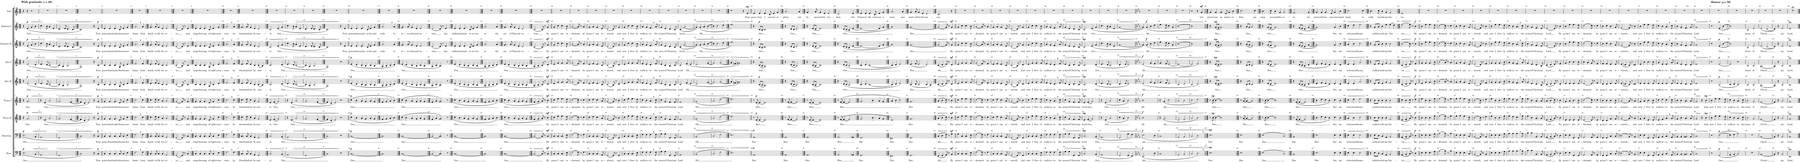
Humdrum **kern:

**kern	**text	**dynam	**kern	**text	**dynam	**kern	**text	**dynam	**kern	**text	**dynam	**kern	**text	**dynam	**kern	**text	**dynam	**kern	**text	**dynam	**kern	**text	**dynam	**kern	**text	**dynam
*part9	*part9	*part9	*part8	*part8	*part8	*part7	*part7	*part7	*part6	*part6	*part6	*part5	*part5	*part5	*part4	*part4	*part4	*part3	*part3	*part3	*part2	*part2	*part2	*part1	*part1	*part1
*staff9	*staff9	*staff9	*staff8	*staff8	*staff8	*staff7	*staff7	*staff7	*staff6	*staff6	*staff6	*staff5	*staff5	*staff5	*staff4	*staff4	*staff4	*staff3	*staff3	*staff3	*staff2	*staff2	*staff2	*staff1	*staff1	*staff1
*I"Bass	*	*	*I"Baritone	*	*	*I"Tenor II	*	*	*I"Tenor I	*	*	*I"Alto II	*	*	*I"Alto I	*	*	*I"Soprano II	*	*	*I"Soprano I	*	*	*I"Solo	*	*
*I'B.	*	*	*I'Bar.	*	*	*I'T2.	*	*	*I'T1.	*	*	*I'A2.	*	*	*I'A1.	*	*	*I'S2.	*	*	*I'S1.	*	*	*I'S.	*	*
*clefF4	*	*	*clefF4	*	*	*clefGv2	*	*	*clefGv2	*	*	*clefG2	*	*	*clefG2	*	*	*clefG2	*	*	*clefG2	*	*	*clefG2	*	*
*k[]	*	*	*k[]	*	*	*k[]	*	*	*k[]	*	*	*k[]	*	*	*k[]	*	*	*k[]	*	*	*k[]	*	*	*k[]	*	*
*M2/2	*	*	*M2/2	*	*	*M2/2	*	*	*M2/2	*	*	*M2/2	*	*	*M2/2	*	*	*M2/2	*	*	*M2/2	*	*	*M2/2	*	*
*MM96	*	*	*MM96	*	*	*MM96	*	*	*MM96	*	*	*MM96	*	*	*MM96	*	*	*MM96	*	*	*MM96	*	*	*MM96	*	*
=1	=1	=1	=1	=1	=1	=1	=1	=1	=1	=1	=1	=1	=1	=1	=1	=1	=1	=1	=1	=1	=1	=1	=1	=1	=1	=1
!	!	!	!	!	!	!	!	!	!	!	!	!	!	!	!	!	!	!	!	!	!	!	!	!LO:TX:a:B:t=With gratitude	!	!
!	!LO:LY:b	!LO:DY:a	!	!LO:LY:b	!LO:DY:a	!	!	!	!	!	!	!	!	!	!	!	!	!	!	!	!	!	!	!	!	!
(<2.E\	Ooo	p	(<2.E\	Ooo	p	4r	.	.	4r	.	.	4r	.	.	4r	.	.	4r	.	.	4r	.	.	4r	.	.
!	!	!	!	!	!	!	!LO:LY:b	!LO:HP:b	!	!LO:LY:b	!LO:HP:b	!	!LO:LY:b	!	!	!LO:LY:b	!	!	!LO:LY:b	!	!	!LO:LY:b	!	!	!	!
!	!	!	!	!	!	!	!	!LO:DY:n=1:a	!	!	!LO:DY:n=1:a	!	!	!LO:DY:a	!	!	!LO:DY:a	!	!	!LO:DY:a	!	!	!LO:DY:a	!	!	!
.	.	.	.	.	.	2.G/	Ooo	< p	2.G/	Ooo	< p	(<2e/	Ooo	p	(<2e/	Ooo	p	(<4e/	Ooo	p	(<4e/	Ooo	p	4r	.	.
!	!	!	!	!	!	!	!	!	!	!	!	!	!	!	!	!	!	!	!	!LO:HP:b	!	!	!LO:HP:b	!	!	!
.	.	.	.	.	.	.	.	.	.	.	.	.	.	.	.	.	.	4g/	.	<	4g/	.	<	2r	.	.
!	!	!LO:HP:b	!	!	!LO:HP:b	!	!	!	!	!	!	!	!	!LO:HP:b	!	!	!LO:HP:b	!	!	!	!	!	!	!	!	!
4BB/	.	<	4BB/	.	<	.	.	.	.	.	.	4d/	.	<	4d/	.	<	4b\	.	.	4b\	.	.	.	.	.
=2	=2	=2	=2	=2	=2	=2	=2	=2	=2	=2	=2	=2	=2	=2	=2	=2	=2	=2	=2	=2	=2	=2	=2	=2	=2	=2
1AA	.	.	1AA	.	.	4r	.	.	4r	.	.	4.e/	.	.	4.e/	.	.	4.cc\	.	.	4.cc\	.	.	1r	.	.
!	!	!	!	!	!	!	!LO:LY:b	!	!	!LO:LY:b	!	!	!	!	!	!	!	!	!	!	!	!	!	!	!	!
.	.	.	.	.	.	(<4E/	Ooo	[	(<4E/	Ooo	[	.	.	.	.	.	.	.	.	.	.	.	.	.	.	.
.	.	.	.	.	.	.	.	.	.	.	.	8d/	.	[	8d/	.	[	8b\	.	[	8b\	.	[	.	.	.
.	.	.	.	.	.	2A/	.	.	2A/	.	.	[2c/	.	.	[2c/	.	.	4a/	.	.	4a/	.	.	.	.	.
.	.	.	.	.	.	.	.	.	.	.	.	.	.	.	.	.	.	4e/	.	.	4e/	.	.	.	.	.
.	.	[	.	.	[	.	.	.	.	.	.	.	.	.	.	.	.	.	.	.	.	.	.	.	.	.
=3	=3	=3	=3	=3	=3	=3	=3	=3	=3	=3	=3	=3	=3	=3	=3	=3	=3	=3	=3	=3	=3	=3	=3	=3	=3	=3
!	!	!LO:HP:b	!	!	!LO:HP:b	!	!	!LO:HP:b	!	!	!LO:HP:b	!	!	!LO:HP:b	!	!	!LO:HP:b	!	!	!LO:HP:b	!	!	!LO:HP:b	!	!	!
1GG	.	>	1GG	.	>	2.G/	.	>	2.G/	.	>	4c/]	.	>	4c/]	.	>	4.d/	.	>	4.d/	.	>	1r	.	.
.	.	.	.	.	.	.	.	.	.	.	.	4A/	.	.	4A/	.	.	.	.	.	.	.	.	.	.	.
.	.	.	.	.	.	.	.	.	.	.	.	.	.	.	.	.	.	8e/	.	.	8e/	.	.	.	.	.
.	.	.	.	.	.	.	.	.	.	.	.	2B/	.	.	2B/	.	.	4.d/	.	.	4.d/	.	.	.	.	.
.	.	.	.	.	.	[4F/	.	.	[4F/	.	.	.	.	.	.	.	.	.	.	.	.	.	.	.	.	.
.	.	.	.	.	.	.	.	.	.	.	.	.	.	.	.	.	.	8c/	.	.	8c/	.	.	.	.	.
=4	=4	=4	=4	=4	=4	=4	=4	=4	=4	=4	=4	=4	=4	=4	=4	=4	=4	=4	=4	=4	=4	=4	=4	=4	=4	=4
*M3/2	*	*	*M3/2	*	*	*M3/2	*	*	*M3/2	*	*	*M3/2	*	*	*M3/2	*	*	*M3/2	*	*	*M3/2	*	*	*M3/2	*	*
1C)	.	.	1C)	.	.	4F/]	.	.	4F/]	.	.	1G)	.	.	1G)	.	.	1c)	.	.	1c)	.	.	1.r	.	.
.	.	.	.	.	.	4D/	.	.	4D/	.	.	.	.	.	.	.	.	.	.	.	.	.	.	.	.	.
.	.	.	.	.	.	2E/)	.	.	2E/)	.	.	.	.	.	.	.	.	.	.	.	.	.	.	.	.	.
4r	.	]	4r	.	]	4r	.	]	4r	.	]	4r	.	]	4r	.	]	4r	.	]	4r	.	]	.	.	.
!	!LO:LY:b	!LO:DY:a	!	!LO:LY:b	!LO:DY:a	!	!LO:LY:b	!LO:DY:a	!	!LO:LY:b	!LO:DY:a	!	!LO:LY:b	!LO:DY:a	!	!LO:LY:b	!LO:DY:a	!	!LO:LY:b	!LO:DY:a	!	!LO:LY:b	!LO:DY:a	!	!	!
4C/	Your	p	4C/	Your	p	4G/	Your	p	4G/	Your	p	4c/	Your	p	4c/	Your	p	4e/	Your	p	4e/	Your	p	.	.	.
=5||	=5||	=5||	=5||	=5||	=5||	=5||	=5||	=5||	=5||	=5||	=5||	=5||	=5||	=5||	=5||	=5||	=5||	=5||	=5||	=5||	=5||	=5||	=5||	=5||	=5||	=5||
!	!LO:LY:b	!	!	!LO:LY:b	!	!	!LO:LY:b	!	!	!LO:LY:b	!	!	!LO:LY:b	!	!	!LO:LY:b	!	!	!LO:LY:b	!	!	!LO:LY:b	!	!	!	!
4C/	grace	.	4C/	grace	.	4G/	grace	.	4G/	grace	.	4c/	grace	.	4c/	grace	.	4e/	grace	.	4e/	grace	.	1.r	.	.
!	!LO:LY:b	!	!	!LO:LY:b	!	!	!LO:LY:b	!	!	!LO:LY:b	!	!	!LO:LY:b	!	!	!LO:LY:b	!	!	!LO:LY:b	!	!	!LO:LY:b	!	!	!	!
4C/	that	.	4C/	that	.	4G/	that	.	4G/	that	.	4c/	that	.	4c/	that	.	4e/	that	.	4e/	that	.	.	.	.
!	!LO:LY:b	!	!	!LO:LY:b	!	!	!LO:LY:b	!	!	!LO:LY:b	!	!	!LO:LY:b	!	!	!LO:LY:b	!	!	!LO:LY:b	!	!	!LO:LY:b	!	!	!	!
4.C/	leads	.	4.C/	leads	.	4.G/	leads	.	4.G/	leads	.	4.c/	leads	.	4.c/	leads	.	4.e/	leads	.	4.e/	leads	.	.	.	.
!	!LO:LY:b	!	!	!LO:LY:b	!	!	!LO:LY:b	!	!	!LO:LY:b	!	!	!LO:LY:b	!	!	!LO:LY:b	!	!	!LO:LY:b	!	!	!LO:LY:b	!	!	!	!
8C/	this	.	8C/	this	.	8E/	this	.	8E/	this	.	8G/	this	.	8G/	this	.	8c/	this	.	8c/	this	.	.	.	.
!	!LO:LY:b	!	!	!LO:LY:b	!	!	!LO:LY:b	!	!	!LO:LY:b	!	!	!LO:LY:b	!	!	!LO:LY:b	!	!	!LO:LY:b	!	!	!LO:LY:b	!	!	!	!
4C/	sin-	.	4C/	sin-	.	4G/	sin-	.	4G/	sin-	.	4c/	sin-	.	4c/	sin-	.	4e/	sin-	.	4e/	sin-	.	.	.	.
!	!LO:LY:b	!	!	!LO:LY:b	!	!	!LO:LY:b	!	!	!LO:LY:b	!	!	!LO:LY:b	!	!	!LO:LY:b	!	!	!LO:LY:b	!	!	!LO:LY:b	!	!	!	!
4E\	-ner	.	4E\	-ner	.	4c\	-ner	.	4c\	-ner	.	4e/	-ner	.	4e/	-ner	.	4g/	-ner	.	4g/	-ner	.	.	.	.
=6	=6	=6	=6	=6	=6	=6	=6	=6	=6	=6	=6	=6	=6	=6	=6	=6	=6	=6	=6	=6	=6	=6	=6	=6	=6	=6
*M2/2	*	*	*M2/2	*	*	*M2/2	*	*	*M2/2	*	*	*M2/2	*	*	*M2/2	*	*	*M2/2	*	*	*M2/2	*	*	*M2/2	*	*
!	!LO:LY:b	!	!	!LO:LY:b	!	!	!LO:LY:b	!	!	!LO:LY:b	!	!	!LO:LY:b	!	!	!LO:LY:b	!	!	!LO:LY:b	!	!	!LO:LY:b	!	!	!	!
2.F,\	home	.	2.F,\	home	.	2.c,\	home	.	2.c,\	home	.	2.f,/	home	.	2.f,/	home	.	2.a,/	home	.	2.a,/	home	.	1r	.	.
!	!LO:LY:b	!	!	!LO:LY:b	!	!	!LO:LY:b	!	!	!LO:LY:b	!	!	!LO:LY:b	!	!	!LO:LY:b	!	!	!LO:LY:b	!	!	!LO:LY:b	!	!	!	!
4F\	from	.	4F\	from	.	4c\	from	.	4c\	from	.	4f/	from	.	4f/	from	.	4a/	from	.	4a/	from	.	.	.	.
=7	=7	=7	=7	=7	=7	=7	=7	=7	=7	=7	=7	=7	=7	=7	=7	=7	=7	=7	=7	=7	=7	=7	=7	=7	=7	=7
*M3/2	*	*	*M3/2	*	*	*M3/2	*	*	*M3/2	*	*	*M3/2	*	*	*M3/2	*	*	*M3/2	*	*	*M3/2	*	*	*M3/2	*	*
!	!LO:LY:b	!	!	!LO:LY:b	!	!	!LO:LY:b	!	!	!LO:LY:b	!	!	!LO:LY:b	!	!	!LO:LY:b	!	!	!LO:LY:b	!	!	!LO:LY:b	!	!	!	!
4.C/	death	.	4.C/	death	.	4.c\	death	.	4.c\	death	.	4.e/	death	.	4.e/	death	.	4.g/	death	.	4.g/	death	.	1.r	.	.
!	!LO:LY:b	!	!	!LO:LY:b	!	!	!LO:LY:b	!	!	!LO:LY:b	!	!	!LO:LY:b	!	!	!LO:LY:b	!	!	!LO:LY:b	!	!	!LO:LY:b	!	!	!	!
8C/	to	.	8C/	to	.	8d\	to	.	8d\	to	.	8f/	to	.	8f/	to	.	8a/	to	.	8a/	to	.	.	.	.
!	!LO:LY:b	!	!	!LO:LY:b	!	!	!LO:LY:b	!	!	!LO:LY:b	!	!	!LO:LY:b	!	!	!LO:LY:b	!	!	!LO:LY:b	!	!	!LO:LY:b	!	!	!	!
4C/	life	.	4C/	life	.	4c\	life	.	4c\	life	.	4e/	life	.	4e/	life	.	4g/	life	.	4g/	life	.	.	.	.
!	!LO:LY:b	!	!	!LO:LY:b	!	!	!LO:LY:b	!	!	!LO:LY:b	!	!	!LO:LY:b	!	!	!LO:LY:b	!	!	!LO:LY:b	!	!	!LO:LY:b	!	!	!	!
4C/	for-	.	4C/	for-	.	4A/	for-	.	4A/	for-	.	4c/	for-	.	4c/	for-	.	4e/	for-	.	4e/	for-	.	.	.	.
!	!LO:LY:b	!	!	!LO:LY:b	!	!	!LO:LY:b	!	!	!LO:LY:b	!	!	!LO:LY:b	!	!	!LO:LY:b	!	!	!LO:LY:b	!	!	!LO:LY:b	!	!	!	!
2AA/	-ev-	.	2AA/	-ev-	.	2A/	-ev-	.	2A/	-ev-	.	2c/	-ev-	.	2c/	-ev-	.	2e/	-ev-	.	2e/	-ev-	.	.	.	.
=8	=8	=8	=8	=8	=8	=8	=8	=8	=8	=8	=8	=8	=8	=8	=8	=8	=8	=8	=8	=8	=8	=8	=8	=8	=8	=8
*M2/2	*	*	*M2/2	*	*	*M2/2	*	*	*M2/2	*	*	*M2/2	*	*	*M2/2	*	*	*M2/2	*	*	*M2/2	*	*	*M2/2	*	*
!	!LO:LY:b	!	!	!LO:LY:b	!	!	!LO:LY:b	!	!	!LO:LY:b	!	!	!LO:LY:b	!	!	!LO:LY:b	!	!	!LO:LY:b	!	!	!LO:LY:b	!	!	!	!
[2GG/	-er,	.	[2GG/	-er,	.	[2G/	-er,	.	[2G/	-er,	.	(2c/	-er,	.	(2c/	-er,	.	[2d/	-er,	.	[2d/	-er,	.	1r	.	.
8GG/]	.	.	8GG/]	.	.	8G/]	.	.	8G/]	.	.	8B/)	.	.	8B/)	.	.	8d/]	.	.	8d/]	.	.	.	.	.
8r	.	.	8r	.	.	8r	.	.	8r	.	.	8r	.	.	8r	.	.	8r	.	.	8r	.	.	.	.	.
!	!LO:LY:b	!	!	!LO:LY:b	!	!	!LO:LY:b	!	!	!LO:LY:b	!	!	!LO:LY:b	!	!	!LO:LY:b	!	!	!LO:LY:b	!	!	!LO:LY:b	!	!	!	!
4C/	and	.	4C/	and	.	4G/	and	.	4G/	and	.	4c/	and	.	4c/	and	.	4e/	and	.	4e/	and	.	.	.	.
=9	=9	=9	=9	=9	=9	=9	=9	=9	=9	=9	=9	=9	=9	=9	=9	=9	=9	=9	=9	=9	=9	=9	=9	=9	=9	=9
*M3/2	*	*	*M3/2	*	*	*M3/2	*	*	*M3/2	*	*	*M3/2	*	*	*M3/2	*	*	*M3/2	*	*	*M3/2	*	*	*M3/2	*	*
!	!LO:LY:b	!	!	!LO:LY:b	!	!	!LO:LY:b	!	!	!LO:LY:b	!	!	!LO:LY:b	!	!	!LO:LY:b	!	!	!LO:LY:b	!	!	!LO:LY:b	!	!	!	!
4C/	sings	.	4C/	sings	.	4G/	sings	.	4G/	sings	.	4c/	sings	.	4c/	sings	.	4e/	sings	.	4e/	sings	.	1.r	.	.
!	!LO:LY:b	!	!	!LO:LY:b	!	!	!LO:LY:b	!	!	!LO:LY:b	!	!	!LO:LY:b	!	!	!LO:LY:b	!	!	!LO:LY:b	!	!	!LO:LY:b	!	!	!	!
4C/	the	.	4C/	the	.	4G/	the	.	4G/	the	.	4c/	the	.	4c/	the	.	4e/	the	.	4e/	the	.	.	.	.
!	!LO:LY:b	!	!	!LO:LY:b	!	!	!LO:LY:b	!	!	!LO:LY:b	!	!	!LO:LY:b	!	!	!LO:LY:b	!	!	!LO:LY:b	!	!	!LO:LY:b	!	!	!	!
4.C/	song	.	4.C/	song	.	4.G/	song	.	4.G/	song	.	4.c/	song	.	4.c/	song	.	4.e/	song	.	4.e/	song	.	.	.	.
!	!LO:LY:b	!	!	!LO:LY:b	!	!	!LO:LY:b	!	!	!LO:LY:b	!	!	!LO:LY:b	!	!	!LO:LY:b	!	!	!LO:LY:b	!	!	!LO:LY:b	!	!	!	!
8C/	of	.	8C/	of	.	8E/	of	.	8E/	of	.	8G/	of	.	8G/	of	.	8c/	of	.	8c/	of	.	.	.	.
!	!LO:LY:b	!	!	!LO:LY:b	!	!	!LO:LY:b	!	!	!LO:LY:b	!	!	!LO:LY:b	!	!	!LO:LY:b	!	!	!LO:LY:b	!	!	!LO:LY:b	!	!	!	!
4C/	right-	.	4C/	right-	.	4G/	right-	.	4G/	right-	.	4c/	right-	.	4c/	right-	.	4e/	right-	.	4e/	right-	.	.	.	.
!	!LO:LY:b	!	!	!LO:LY:b	!	!	!LO:LY:b	!	!	!LO:LY:b	!	!	!LO:LY:b	!	!	!LO:LY:b	!	!	!LO:LY:b	!	!	!LO:LY:b	!	!	!	!
4E\	-eous-	.	4E\	-eous-	.	4c\	-eous-	.	4c\	eous-	.	4e/	-eous-	.	4e/	-eous-	.	4g/	-eous-	.	4g/	-eous-	.	.	.	.
=10	=10	=10	=10	=10	=10	=10	=10	=10	=10	=10	=10	=10	=10	=10	=10	=10	=10	=10	=10	=10	=10	=10	=10	=10	=10	=10
*M2/2	*	*	*M2/2	*	*	*M2/2	*	*	*M2/2	*	*	*M2/2	*	*	*M2/2	*	*	*M2/2	*	*	*M2/2	*	*	*M2/2	*	*
!	!LO:LY:b	!	!	!LO:LY:b	!	!	!LO:LY:b	!	!	!LO:LY:b	!	!	!LO:LY:b	!	!	!LO:LY:b	!	!	!LO:LY:b	!	!	!LO:LY:b	!	!	!	!
2.F,\	-ness	.	2.F,\	-ness	.	2.c,\	-ness	.	2.c,\	-ness	.	2.f,/	-ness	.	2.f,/	-ness	.	2.a,/	-ness	.	2.a,/	-ness	.	1r	.	.
!	!LO:LY:b	!	!	!LO:LY:b	!	!	!LO:LY:b	!	!	!LO:LY:b	!	!	!LO:LY:b	!	!	!LO:LY:b	!	!	!LO:LY:b	!	!	!LO:LY:b	!	!	!	!
4F\	by	.	4F\	by	.	4c\	by	.	4c\	by	.	4f/	by	.	4f/	by	.	4a/	by	.	4a/	by	.	.	.	.
=11	=11	=11	=11	=11	=11	=11	=11	=11	=11	=11	=11	=11	=11	=11	=11	=11	=11	=11	=11	=11	=11	=11	=11	=11	=11	=11
*M3/2	*	*	*M3/2	*	*	*M3/2	*	*	*M3/2	*	*	*M3/2	*	*	*M3/2	*	*	*M3/2	*	*	*M3/2	*	*	*M3/2	*	*
!	!LO:LY:b	!	!	!LO:LY:b	!	!	!LO:LY:b	!	!	!LO:LY:b	!	!	!LO:LY:b	!	!	!LO:LY:b	!	!	!LO:LY:b	!	!	!LO:LY:b	!	!	!	!
4.C/	blood	.	4.C/	blood	.	4.c\	blood	.	4.c\	blood	.	4.e/	blood	.	4.e/	blood	.	4.g/	blood	.	4.g/	blood	.	1.r	.	.
!	!LO:LY:b	!	!	!LO:LY:b	!	!	!LO:LY:b	!	!	!LO:LY:b	!	!	!LO:LY:b	!	!	!LO:LY:b	!	!	!LO:LY:b	!	!	!LO:LY:b	!	!	!	!
8C/	and	.	8C/	and	.	8d\	and	.	8d\	and	.	8f/	and	.	8f/	and	.	8a/	and	.	8a/	and	.	.	.	.
!	!LO:LY:b	!	!	!LO:LY:b	!	!	!LO:LY:b	!	!	!LO:LY:b	!	!	!LO:LY:b	!	!	!LO:LY:b	!	!	!LO:LY:b	!	!	!LO:LY:b	!	!	!	!
4C/	not	.	4C/	not	.	4c\	not	.	4c\	not	.	4e/	not	.	4e/	not	.	4g/	not	.	4g/	not	.	.	.	.
!	!LO:LY:b	!	!	!LO:LY:b	!	!	!LO:LY:b	!	!	!LO:LY:b	!	!	!LO:LY:b	!	!	!LO:LY:b	!	!	!LO:LY:b	!	!	!LO:LY:b	!	!	!	!
4AA/	by	.	4AA/	by	.	4A/	by	.	4A/	by	.	4c/	by	.	4c/	by	.	4e/	by	.	4e/	by	.	.	.	.
!	!LO:LY:b	!	!	!LO:LY:b	!	!	!LO:LY:b	!	!	!LO:LY:b	!	!	!LO:LY:b	!	!	!LO:LY:b	!	!	!LO:LY:b	!	!	!LO:LY:b	!	!	!	!
2GG/	mer-	.	2GG/	mer-	.	2G/	mer-	.	2G/	mer-	.	(4c/	mer-	.	(4c/	mer-	.	2d/	mer-	.	2d/	mer-	.	.	.	.
.	.	.	.	.	.	.	.	.	.	.	.	4B/)	.	.	4B/)	.	.	.	.	.	.	.	.	.	.	.
=12	=12	=12	=12	=12	=12	=12	=12	=12	=12	=12	=12	=12	=12	=12	=12	=12	=12	=12	=12	=12	=12	=12	=12	=12	=12	=12
*M2/2	*	*	*M2/2	*	*	*M2/2	*	*	*M2/2	*	*	*M2/2	*	*	*M2/2	*	*	*M2/2	*	*	*M2/2	*	*	*M2/2	*	*
!	!LO:LY:b	!LO:HP:b	!	!LO:LY:b	!LO:HP:b	!	!LO:LY:b	!LO:HP:b	!	!LO:LY:b	!LO:HP:b	!	!LO:LY:b	!LO:HP:b	!	!LO:LY:b	!LO:HP:b	!	!LO:LY:b	!LO:HP:b	!	!LO:LY:b	!LO:HP:b	!	!	!
2.C/	-it;	<	2.C/	-it;	<	4E/	-it;	<	4E/	-it;	<	2.c/	-it;	<	2.c/	-it;	<	2c/	-it;	<	2c/	-it;	<	1r	.	.
!	!	!	!	!	!	!	!LO:LY:b	!	!	!LO:LY:b	!	!	!	!	!	!	!	!	!	!	!	!	!	!	!	!
.	.	.	.	.	.	(4F/	Ooo	.	(4F/	Ooo	.	.	.	.	.	.	.	.	.	.	.	.	.	.	.	.
!	!	!	!	!	!	!	!	!	!	!	!	!	!	!	!	!	!	!	!LO:LY:b	!	!	!LO:LY:b	!	!	!	!
.	.	.	.	.	.	2G/)	.	.	2G/)	.	.	.	.	.	.	.	.	(<4e/	Ooo	.	(<4e/	Ooo	.	.	.	.
!	!LO:LY:b	!	!	!LO:LY:b	!	!	!	!	!	!	!	!	!LO:LY:b	!	!	!LO:LY:b	!	!	!	!	!	!	!	!	!	!
(<4BB/	Ooo	.	(<4BB/	Ooo	.	.	.	.	.	.	.	(<4d/	Ooo	.	(<4d/	Ooo	.	4g/	.	.	4g/	.	.	.	.	.
.	.	[	.	.	[	.	.	[	.	.	[	.	.	[	.	.	[	.	.	[	.	.	[	.	.	.
=13	=13	=13	=13	=13	=13	=13	=13	=13	=13	=13	=13	=13	=13	=13	=13	=13	=13	=13	=13	=13	=13	=13	=13	=13	=13	=13
!	!	!LO:HP:b	!	!	!LO:HP:b	!	!	!	!	!	!	!	!	!	!	!	!	!	!	!	!	!	!	!	!	!
1AA	.	>	1AA	.	>	4r	.	.	4r	.	.	4.e/	.	.	4.e/	.	.	4.cc\	.	.	4.cc\	.	.	1r	.	.
!	!	!	!	!	!	!	!LO:LY:b	!	!	!LO:LY:b	!	!	!	!	!	!	!	!	!	!	!	!	!	!	!	!
.	.	.	.	.	.	(<4E/	Ooo	.	(<4E/	-Ooo	.	.	.	.	.	.	.	.	.	.	.	.	.	.	.	.
!	!	!	!	!	!	!	!	!	!	!	!	!	!	!LO:HP:b	!	!	!LO:HP:b	!	!	!	!	!	!	!	!	!
.	.	.	.	.	.	.	.	.	.	.	.	8d/	.	>	8d/	.	>	8b\	.	.	8b\	.	.	.	.	.
!	!	!	!	!	!	!	!	!LO:HP:b	!	!	!LO:HP:b	!	!	!	!	!	!	!	!	!LO:HP:b	!	!	!LO:HP:b	!	!	!
.	.	.	.	.	.	2A/	.	>	2A/	.	>	[2c/	.	.	[2c/	.	.	4a/	.	>	4a/	.	>	.	.	.
.	.	.	.	.	.	.	.	.	.	.	.	.	.	.	.	.	.	4e/	.	.	4e/	.	.	.	.	.
=14	=14	=14	=14	=14	=14	=14	=14	=14	=14	=14	=14	=14	=14	=14	=14	=14	=14	=14	=14	=14	=14	=14	=14	=14	=14	=14
1GG	.	.	1GG	.	.	2.G/	.	.	2.G/	.	.	4c/]	.	.	4c/]	.	.	4.d/	.	.	4.d/	.	.	1r	.	.
.	.	.	.	.	.	.	.	.	.	.	.	4A/	.	.	4A/	.	.	.	.	.	.	.	.	.	.	.
.	.	.	.	.	.	.	.	.	.	.	.	.	.	.	.	.	.	8e/	.	.	8e/	.	.	.	.	.
.	.	.	.	.	.	.	.	.	.	.	.	2B/	.	.	2B/	.	.	4.d/	.	.	4.d/	.	.	.	.	.
.	.	.	.	.	.	[4F/	.	.	[4F/	.	.	.	.	.	.	.	.	.	.	.	.	.	.	.	.	.
.	.	.	.	.	.	.	.	.	.	.	.	.	.	.	.	.	.	8c/	.	.	8c/	.	.	.	.	.
=15	=15	=15	=15	=15	=15	=15	=15	=15	=15	=15	=15	=15	=15	=15	=15	=15	=15	=15	=15	=15	=15	=15	=15	=15	=15	=15
*M3/2	*	*	*M3/2	*	*	*M3/2	*	*	*M3/2	*	*	*M3/2	*	*	*M3/2	*	*	*M3/2	*	*	*M3/2	*	*	*M3/2	*	*
1C)	.	.	1C)	.	.	4F/]	.	.	4F/]	.	.	1G)	.	.	1G)	.	.	1c)	.	.	1c)	.	.	1.r	.	.
.	.	.	.	.	.	4D/	.	.	4D/	.	.	.	.	.	.	.	.	.	.	.	.	.	.	.	.	.
.	.	.	.	.	.	2E/)	.	.	2E/)	.	.	.	.	.	.	.	.	.	.	.	.	.	.	.	.	.
2r	.	]	2r	.	]	2r	.	]	2r	.	]	2r	.	]	2r	.	]	4r	.	]	4r	.	]	.	.	.
!	!	!	!	!	!	!	!	!	!	!	!	!	!	!	!	!	!	!	!LO:LY:b	!	!	!LO:LY:b	!	!	!	!
.	.	.	.	.	.	.	.	.	.	.	.	.	.	.	.	.	.	4e/	Your	.	4e/	Your	.	.	.	.
=16||	=16||	=16||	=16||	=16||	=16||	=16||	=16||	=16||	=16||	=16||	=16||	=16||	=16||	=16||	=16||	=16||	=16||	=16||	=16||	=16||	=16||	=16||	=16||	=16||	=16||	=16||
!	!LO:LY:b	!LO:DY:a	!	!LO:LY:b	!LO:DY:a	!	!LO:LY:b	!LO:DY:a	!	!LO:LY:b	!LO:DY:a	!	!LO:LY:b	!LO:DY:a	!	!LO:LY:b	!LO:DY:a	!	!LO:LY:b	!	!	!LO:LY:b	!	!	!	!
[1.C	Ooo	p	[1.C	Ooo	p	(<4c\	Ooo	p	(>4c\	Ooo	p	(<4e/	Ooo	p	(<4e/	Ooo	p	4e/	grace	.	4e/	grace	.	1.r	.	.
!	!	!	!	!	!	!	!	!	!	!	!	!	!	!	!	!	!	!	!LO:LY:b	!	!	!LO:LY:b	!	!	!	!
.	.	.	.	.	.	4B\	.	.	4B\	.	.	4d/	.	.	4d/	.	.	4e/	that	.	4e/	that	.	.	.	.
!	!	!	!	!	!	!	!	!	!	!	!	!	!	!	!	!	!	!	!LO:LY:b	!	!	!LO:LY:b	!	!	!	!
.	.	.	.	.	.	4A/	.	.	4A/	.	.	4c/	.	.	4c/	.	.	4.e/	reach-	.	4.e/	reach-	.	.	.	.
.	.	.	.	.	.	4G/	.	.	4G/	.	.	4B/	.	.	4B/	.	.	.	.	.	.	.	.	.	.	.
!	!	!	!	!	!	!	!	!	!	!	!	!	!	!	!	!	!	!	!LO:LY:b	!	!	!LO:LY:b	!	!	!	!
.	.	.	.	.	.	.	.	.	.	.	.	.	.	.	.	.	.	8c/	-es	.	8c/	-es	.	.	.	.
!	!	!	!	!	!	!	!	!	!	!	!	!	!	!	!	!	!	!	!LO:LY:b	!	!	!LO:LY:b	!	!	!	!
.	.	.	.	.	.	4A/	.	.	4A/	.	.	4c/	.	.	4c/	.	.	4e/	far	.	4e/	far	.	.	.	.
!	!	!	!	!	!	!	!	!	!	!	!	!	!	!	!	!	!	!	!LO:LY:b	!	!	!LO:LY:b	!	!	!	!
.	.	.	.	.	.	4G/	.	.	4G/	.	.	4B/	.	.	4B/	.	.	4g/	and	.	4g/	and	.	.	.	.
=17	=17	=17	=17	=17	=17	=17	=17	=17	=17	=17	=17	=17	=17	=17	=17	=17	=17	=17	=17	=17	=17	=17	=17	=17	=17	=17
*M2/2	*	*	*M2/2	*	*	*M2/2	*	*	*M2/2	*	*	*M2/2	*	*	*M2/2	*	*	*M2/2	*	*	*M2/2	*	*	*M2/2	*	*
!	!	!	!	!	!	!	!	!	!	!	!	!	!	!	!	!	!	!	!LO:LY:b	!	!	!LO:LY:b	!	!	!	!
1C]	.	.	1C]	.	.	4F/	.	.	4F/	.	.	4A/	.	.	4A/	.	.	2.a/	wide	.	2.a,/	wide	.	1r	.	.
.	.	.	.	.	.	4G/	.	.	4G/	.	.	4B/	.	.	4B/	.	.	.	.	.	.	.	.	.	.	.
.	.	.	.	.	.	4A/	.	.	4A/	.	.	4c/	.	.	4c/	.	.	.	.	.	.	.	.	.	.	.
!	!	!	!	!	!	!	!	!	!	!	!	!	!	!	!	!	!	!	!LO:LY:b	!	!	!LO:LY:b	!	!	!	!
.	.	.	.	.	.	4B\)	.	.	4B\)	.	.	4d/)	.	.	4d/)	.	.	4a/	to	.	4a/	to	.	.	.	.
=18	=18	=18	=18	=18	=18	=18	=18	=18	=18	=18	=18	=18	=18	=18	=18	=18	=18	=18	=18	=18	=18	=18	=18	=18	=18	=18
*M3/2	*	*	*M3/2	*	*	*M3/2	*	*	*M3/2	*	*	*M3/2	*	*	*M3/2	*	*	*M3/2	*	*	*M3/2	*	*	*M3/2	*	*
!	!LO:LY:b	!	!	!LO:LY:b	!	!	!LO:LY:b	!	!	!LO:LY:b	!	!	!LO:LY:b	!	!	!LO:LY:b	!	!	!LO:LY:b	!	!	!LO:LY:b	!	!	!	!
[1.C	Ooo	.	[1.C	Ooo	.	(4c\	Ooo	.	(>4c\	Ooo	.	(<4e/	Ooo	.	(<4e/	Ooo	.	4.g/	ev-	.	4.g/	ev-	.	1.r	.	.
.	.	.	.	.	.	4B\	.	.	4B\	.	.	4d/	.	.	4d/	.	.	.	.	.	.	.	.	.	.	.
!	!	!	!	!	!	!	!	!	!	!	!	!	!	!	!	!	!	!	!LO:LY:b	!	!	!LO:LY:b	!	!	!	!
.	.	.	.	.	.	.	.	.	.	.	.	.	.	.	.	.	.	8a/	-'ry	.	8a/	-'ry	.	.	.	.
!	!	!	!	!	!	!	!	!	!	!	!	!	!	!	!	!	!	!	!LO:LY:b	!	!	!LO:LY:b	!	!	!	!
.	.	.	.	.	.	4A/	.	.	4A/	.	.	4c/	.	.	4c/	.	.	4g/	tribe	.	4g/	tribe	.	.	.	.
!	!	!	!	!	!	!	!	!	!	!	!	!	!	!	!	!	!	!	!LO:LY:b	!	!	!LO:LY:b	!	!	!	!
.	.	.	.	.	.	4G/	.	.	4G/	.	.	4B/	.	.	4B/	.	.	4e/	and	.	4e/	and	.	.	.	.
!	!	!	!	!	!	!	!	!	!	!	!	!	!	!	!	!	!	!	!LO:LY:b	!	!	!LO:LY:b	!	!	!	!
.	.	.	.	.	.	4A/	.	.	4A/	.	.	4c/	.	.	4c/	.	.	2e/	na-	.	2e/	na-	.	.	.	.
.	.	.	.	.	.	4G/	.	.	4G/	.	.	4B/	.	.	4B/	.	.	.	.	.	.	.	.	.	.	.
=19	=19	=19	=19	=19	=19	=19	=19	=19	=19	=19	=19	=19	=19	=19	=19	=19	=19	=19	=19	=19	=19	=19	=19	=19	=19	=19
*M2/2	*	*	*M2/2	*	*	*M2/2	*	*	*M2/2	*	*	*M2/2	*	*	*M2/2	*	*	*M2/2	*	*	*M2/2	*	*	*M2/2	*	*
!	!	!	!	!	!	!	!	!	!	!	!	!	!	!	!	!	!	!	!LO:LY:b	!	!	!LO:LY:b	!	!	!	!
2C/_	.	.	2C/_	.	.	4F/	.	.	4F/	.	.	4A/	.	.	4A/	.	.	[2d/	-tion,	.	[2d/	-tion,	.	1r	.	.
.	.	.	.	.	.	4A/	.	.	4A/	.	.	4c/	.	.	4c/	.	.	.	.	.	.	.	.	.	.	.
4.C/]	.	.	4.C/]	.	.	4.G/)	.	.	4.G/)	.	.	4.B/)	.	.	4.B/)	.	.	8d/]	.	.	8d/]	.	.	.	.	.
.	.	.	.	.	.	.	.	.	.	.	.	.	.	.	.	.	.	8r	.	.	8r	.	.	.	.	.
!	!	!	!	!	!	!	!	!	!	!	!	!	!	!	!	!	!	!	!LO:LY:b	!	!	!LO:LY:b	!	!	!	!
.	.	.	.	.	.	.	.	.	.	.	.	.	.	.	.	.	.	4e/	has	.	4e/	has	.	.	.	.
8r	.	.	8r	.	.	8r	.	.	8r	.	.	8r	.	.	8r	.	.	.	.	.	.	.	.	.	.	.
=20	=20	=20	=20	=20	=20	=20	=20	=20	=20	=20	=20	=20	=20	=20	=20	=20	=20	=20	=20	=20	=20	=20	=20	=20	=20	=20
*M3/2	*	*	*M3/2	*	*	*M3/2	*	*	*M3/2	*	*	*M3/2	*	*	*M3/2	*	*	*M3/2	*	*	*M3/2	*	*	*M3/2	*	*
!	!LO:LY:b	!	!	!LO:LY:b	!	!	!LO:LY:b	!	!	!LO:LY:b	!	!	!LO:LY:b	!	!	!LO:LY:b	!	!	!LO:LY:b	!	!	!LO:LY:b	!	!	!	!
[1.C	Ooo	.	[1.C	Ooo	.	(<4c\	Ooo	.	(<4c\	Ooo	.	(<4e/	Ooo	.	(<4e/	Ooo	.	4e/	called	.	4e/	called	.	1.r	.	.
!	!	!	!	!	!	!	!	!	!	!	!	!	!	!	!	!	!	!	!LO:LY:b	!	!	!LO:LY:b	!	!	!	!
.	.	.	.	.	.	4B\	.	.	4B\	.	.	4d/	.	.	4d/	.	.	4e/	my	.	4e/	my	.	.	.	.
!	!	!	!	!	!	!	!	!	!	!	!	!	!	!	!	!	!	!	!LO:LY:b	!	!	!LO:LY:b	!	!	!	!
.	.	.	.	.	.	4A/	.	.	4A/	.	.	4c/	.	.	4c/	.	.	4.e/	heart	.	4.e/	heart	.	.	.	.
.	.	.	.	.	.	4G/	.	.	4G/	.	.	4B/	.	.	4B/	.	.	.	.	.	.	.	.	.	.	.
!	!	!	!	!	!	!	!	!	!	!	!	!	!	!	!	!	!	!	!LO:LY:b	!	!	!LO:LY:b	!	!	!	!
.	.	.	.	.	.	.	.	.	.	.	.	.	.	.	.	.	.	8c/	to	.	8c/	to	.	.	.	.
!	!	!	!	!	!	!	!	!	!	!	!	!	!	!	!	!	!	!	!LO:LY:b	!	!	!LO:LY:b	!	!	!	!
.	.	.	.	.	.	4A/	.	.	4A/	.	.	4c/	.	.	4c/	.	.	4e/	en-	.	4e/	en-	.	.	.	.
!	!	!	!	!	!	!	!	!	!	!	!	!	!	!	!	!	!	!	!LO:LY:b	!	!	!LO:LY:b	!	!	!	!
.	.	.	.	.	.	4G/	.	.	4G/	.	.	4B/	.	.	4B/	.	.	4g/	-ter	.	4g/	-ter	.	.	.	.
=21	=21	=21	=21	=21	=21	=21	=21	=21	=21	=21	=21	=21	=21	=21	=21	=21	=21	=21	=21	=21	=21	=21	=21	=21	=21	=21
*M2/2	*	*	*M2/2	*	*	*M2/2	*	*	*M2/2	*	*	*M2/2	*	*	*M2/2	*	*	*M2/2	*	*	*M2/2	*	*	*M2/2	*	*
!	!	!	!	!	!	!	!	!	!	!	!	!	!	!	!	!	!	!	!LO:LY:b	!	!	!LO:LY:b	!	!	!	!
1C]	.	.	1C]	.	.	4F/	.	.	4F/	.	.	4A/	.	.	4A/	.	.	2.a/	in	.	2.a/	in	.	1r	.	.
.	.	.	.	.	.	4G/	.	.	4G/	.	.	4B/	.	.	4B/	.	.	.	.	.	.	.	.	.	.	.
.	.	.	.	.	.	4A/	.	.	4A/	.	.	4c/	.	.	4c/	.	.	.	.	.	.	.	.	.	.	.
!	!	!	!	!	!	!	!	!	!	!	!	!	!	!	!	!	!	!	!LO:LY:b	!	!	!LO:LY:b	!	!	!	!
.	.	.	.	.	.	4B\)	.	.	4B\)	.	.	4d/)	.	.	4d/)	.	.	4a/	the	.	4a/	the	.	.	.	.
=22	=22	=22	=22	=22	=22	=22	=22	=22	=22	=22	=22	=22	=22	=22	=22	=22	=22	=22	=22	=22	=22	=22	=22	=22	=22	=22
*M3/2	*	*	*M3/2	*	*	*M3/2	*	*	*M3/2	*	*	*M3/2	*	*	*M3/2	*	*	*M3/2	*	*	*M3/2	*	*	*M3/2	*	*
!	!LO:LY:b	!	!	!LO:LY:b	!	!	!LO:LY:b	!	!	!LO:LY:b	!	!	!LO:LY:b	!	!	!LO:LY:b	!	!	!LO:LY:b	!	!	!LO:LY:b	!	!	!	!
[1.C	Ooo	.	[1.C	Ooo	.	(<4c\	Ooo	.	(<4c\	Ooo	.	(<4e/	Ooo	.	(<4e/	Ooo	.	4.g/	joy	.	4.g/	joy	.	1.r	.	.
.	.	.	.	.	.	4B\	.	.	4B\	.	.	4d/	.	.	4d/	.	.	.	.	.	.	.	.	.	.	.
!	!	!	!	!	!	!	!	!	!	!	!	!	!	!	!	!	!	!	!LO:LY:b	!	!	!LO:LY:b	!	!	!	!
.	.	.	.	.	.	.	.	.	.	.	.	.	.	.	.	.	.	8a/	of	.	8a/	of	.	.	.	.
!	!	!	!	!	!	!	!	!	!	!	!	!	!	!	!	!	!	!	!LO:LY:b	!	!	!LO:LY:b	!	!	!	!
.	.	.	.	.	.	4A/	.	.	4A/	.	.	4c/	.	.	4c/	.	.	4g/	Your	.	4g/	Your	.	.	.	.
!	!	!	!	!	!	!	!	!	!	!	!	!	!	!	!	!	!	!	!LO:LY:b	!	!	!LO:LY:b	!	!	!	!
.	.	.	.	.	.	4G/	.	.	4G/	.	.	4B/	.	.	4B/	.	.	4e/	sal-	.	4e/	sal-	.	.	.	.
!	!	!	!	!	!	!	!	!	!	!	!	!	!	!	!	!	!	!	!LO:LY:b	!	!	!LO:LY:b	!	!	!	!
.	.	.	.	.	.	4A/	.	.	4A/	.	.	4c/	.	.	4c/	.	.	2d/	-va-	.	2d/	-va-	.	.	.	.
.	.	.	.	.	.	4G/	.	.	4G/	.	.	4B/	.	.	4B/	.	.	.	.	.	.	.	.	.	.	.
=23	=23	=23	=23	=23	=23	=23	=23	=23	=23	=23	=23	=23	=23	=23	=23	=23	=23	=23	=23	=23	=23	=23	=23	=23	=23	=23
*M2/2	*	*	*M2/2	*	*	*M2/2	*	*	*M2/2	*	*	*M2/2	*	*	*M2/2	*	*	*M2/2	*	*	*M2/2	*	*	*M2/2	*	*
!	!	!LO:HP:b	!	!	!LO:HP:b	!	!	!LO:HP:b	!	!	!LO:HP:b	!	!	!LO:HP:b	!	!	!LO:HP:b	!	!LO:LY:b	!LO:HP:b	!	!LO:LY:b	!LO:HP:b	!	!	!
2C/_	.	<	2C/_	.	<	4F/	.	<	4F/	.	<	4A/	.	<	4A/	.	<	[2c/	tion.	<	[2c/	-tion.	<	1r	.	.
.	.	.	.	.	.	4G/	.	.	4G/	.	.	4B/	.	.	4B/	.	.	.	.	.	.	.	.	.	.	.
8C/]	.	.	8C/]	.	.	8A/)	.	.	8A/)	.	.	8c/)	.	.	8c/)	.	.	8c/]	.	.	8c/]	.	.	.	.	.
8r	.	[	8r	.	[	8r	.	[	8r	.	[	8r	.	[	8r	.	[	8r	.	[	8r	.	[	.	.	.
!	!LO:LY:b	!LO:DY:a	!	!LO:LY:b	!LO:DY:a	!	!LO:LY:b	!LO:DY:a	!	!LO:LY:b	!LO:DY:a	!	!LO:LY:b	!LO:DY:a	!	!LO:LY:b	!LO:DY:a	!	!LO:LY:b	!LO:DY:a	!	!LO:LY:b	!LO:DY:a	!	!	!
4C/	By	mf	4C/	By	mf	4B\	By	mf	4B\	By	mf	4d/	By	mf	4d/	By	mf	4g/	By	mf	4g/	By	mf	.	.	.
=24||	=24||	=24||	=24||	=24||	=24||	=24||	=24||	=24||	=24||	=24||	=24||	=24||	=24||	=24||	=24||	=24||	=24||	=24||	=24||	=24||	=24||	=24||	=24||	=24||	=24||	=24||
!	!LO:LY:b	!	!	!LO:LY:b	!	!	!LO:LY:b	!	!	!LO:LY:b	!	!	!LO:LY:b	!	!	!LO:LY:b	!	!	!LO:LY:b	!	!	!LO:LY:b	!	!	!	!
4C/	grace	.	4C/	grace	.	4c\	grace	.	4c\	grace	.	4e/	grace	.	4e/	grace	.	4g/	grace	.	4g/	grace	.	1r	.	.
!	!LO:LY:b	!	!	!LO:LY:b	!	!	!LO:LY:b	!	!	!LO:LY:b	!	!	!LO:LY:b	!	!	!LO:LY:b	!	!	!LO:LY:b	!	!	!LO:LY:b	!	!	!	!
4C/	I	.	4C/	I	.	4e\	I	.	4e\	I	.	4g/	I	.	4g/	I	.	4cc\	I	.	4cc\	I	.	.	.	.
!	!LO:LY:b	!	!	!LO:LY:b	!	!	!LO:LY:b	!	!	!LO:LY:b	!	!	!LO:LY:b	!	!	!LO:LY:b	!	!	!LO:LY:b	!	!	!LO:LY:b	!	!	!	!
4.C/	am	.	4.C/	am	.	4.e\	am	.	4.e\	am	.	4.g/	am	.	4.g/	am	.	4.cc\	am	.	4.cc\	am	.	.	.	.
!	!LO:LY:b	!	!	!LO:LY:b	!	!	!LO:LY:b	!	!	!LO:LY:b	!	!	!LO:LY:b	!	!	!LO:LY:b	!	!	!LO:LY:b	!	!	!LO:LY:b	!	!	!	!
8E\	re-	.	8E\	re-	.	8d\	re-	.	8d\	re-	.	8g/	re-	.	8g/	re-	.	8b\	re-	.	8b\	re-	.	.	.	.
=25	=25	=25	=25	=25	=25	=25	=25	=25	=25	=25	=25	=25	=25	=25	=25	=25	=25	=25	=25	=25	=25	=25	=25	=25	=25	=25
!	!LO:LY:b	!	!	!LO:LY:b	!	!	!LO:LY:b	!	!	!LO:LY:b	!	!	!LO:LY:b	!	!	!LO:LY:b	!	!	!LO:LY:b	!	!	!LO:LY:b	!	!	!	!
[2F\	-deemed,	.	[2F\	-deemed,	.	[2c\	-deemed,	.	[2c\	-deemed,	.	(2g/	-deemed,	.	(2g/	-deemed,	.	[2a/	-deemed,	.	[2a/	-deemed,	.	1r	.	.
8F\]	.	.	8F\]	.	.	8c\]	.	.	8c\]	.	.	8f/)	.	.	8f/)	.	.	8a/]	.	.	8a/]	.	.	.	.	.
8r	.	.	8r	.	.	8r	.	.	8r	.	.	8r	.	.	8r	.	.	8r	.	.	8r	.	.	.	.	.
!	!LO:LY:b	!	!	!LO:LY:b	!	!	!LO:LY:b	!	!	!LO:LY:b	!	!	!LO:LY:b	!	!	!LO:LY:b	!	!	!LO:LY:b	!	!	!LO:LY:b	!	!	!	!
4F\	by	.	4F\	by	.	4c\	by	.	4c\	by	.	4f/	by	.	4f/	by	.	4a/	by	.	4a/	by	.	.	.	.
=26	=26	=26	=26	=26	=26	=26	=26	=26	=26	=26	=26	=26	=26	=26	=26	=26	=26	=26	=26	=26	=26	=26	=26	=26	=26	=26
!	!LO:LY:b	!	!	!LO:LY:b	!	!	!LO:LY:b	!	!	!LO:LY:b	!	!	!LO:LY:b	!	!	!LO:LY:b	!	!	!LO:LY:b	!	!	!LO:LY:b	!	!	!	!
4C/	grace	.	4C/	grace	.	4c\	grace	.	4c\	grace	.	4e/	grace	.	4e/	grace	.	4g/	grace	.	4g/	grace	.	1r	.	.
!	!LO:LY:b	!	!	!LO:LY:b	!	!	!LO:LY:b	!	!	!LO:LY:b	!	!	!LO:LY:b	!	!	!LO:LY:b	!	!	!LO:LY:b	!	!	!LO:LY:b	!	!	!	!
4C/	I	.	4C/	I	.	4d\	I	.	4d\	I	.	4f/	I	.	4f/	I	.	4a/	I	.	4a/	I	.	.	.	.
!	!LO:LY:b	!	!	!LO:LY:b	!	!	!LO:LY:b	!	!	!LO:LY:b	!	!	!LO:LY:b	!	!	!LO:LY:b	!	!	!LO:LY:b	!	!	!LO:LY:b	!	!	!	!
4.C/	am	.	4.C/	am	.	4.c\	am	.	4.c\	am	.	4.e/	am	.	4.e/	am	.	4.g/	am	.	4.g/	am	.	.	.	.
!	!LO:LY:b	!	!	!LO:LY:b	!	!	!LO:LY:b	!	!	!LO:LY:b	!	!	!LO:LY:b	!	!	!LO:LY:b	!	!	!LO:LY:b	!	!	!LO:LY:b	!	!	!	!
8AA/	re-	.	8AA/	re-	.	8A/	re-	.	8A/	re-	.	8c/	re-	.	8c/	re-	.	8e/	re-	.	8e/	re-	.	.	.	.
=27	=27	=27	=27	=27	=27	=27	=27	=27	=27	=27	=27	=27	=27	=27	=27	=27	=27	=27	=27	=27	=27	=27	=27	=27	=27	=27
!	!LO:LY:b	!	!	!LO:LY:b	!	!	!LO:LY:b	!	!	!LO:LY:b	!	!	!LO:LY:b	!	!	!LO:LY:b	!	!	!LO:LY:b	!	!	!LO:LY:b	!	!	!	!
[2GG/	-stored,	.	[2GG/	-stored,	.	[2G/	-stored,	.	[2G/	-stored,	.	(2c/	-stored,	.	(2c/	-stored,	.	[2d/	-stored,	.	[2d/	-stored,	.	1r	.	.
8GG/]	.	.	8GG/]	.	.	8G/]	.	.	8G/]	.	.	8B/)	.	.	8B/)	.	.	8d/]	.	.	8d/]	.	.	.	.	.
8r	.	.	8r	.	.	8r	.	.	8r	.	.	8r	.	.	8r	.	.	8r	.	.	8r	.	.	.	.	.
!	!LO:LY:b	!	!	!LO:LY:b	!	!	!LO:LY:b	!	!	!LO:LY:b	!	!	!LO:LY:b	!	!	!LO:LY:b	!	!	!LO:LY:b	!	!	!LO:LY:b	!	!	!	!
4GG/	and	.	4GG/	and	.	4B\	and	.	4B\	and	.	4d/	and	.	4d/	and	.	4g/	and	.	4g/	and	.	.	.	.
=28	=28	=28	=28	=28	=28	=28	=28	=28	=28	=28	=28	=28	=28	=28	=28	=28	=28	=28	=28	=28	=28	=28	=28	=28	=28	=28
!	!LO:LY:b	!	!	!LO:LY:b	!	!	!LO:LY:b	!	!	!LO:LY:b	!	!	!LO:LY:b	!	!	!LO:LY:b	!	!	!LO:LY:b	!	!	!LO:LY:b	!	!	!	!
4C/	now	.	4C/	now	.	4c\	now	.	4c\	now	.	4e/	now	.	4e/	now	.	4g/	now	.	4g/	now	.	1r	.	.
!	!LO:LY:b	!	!	!LO:LY:b	!	!	!LO:LY:b	!	!	!LO:LY:b	!	!	!LO:LY:b	!	!	!LO:LY:b	!	!	!LO:LY:b	!	!	!LO:LY:b	!	!	!	!
4C/	I	.	4C/	I	.	4e\	I	.	4e\	I	.	4g/	I	.	4g/	I	.	4cc\	I	.	4cc\	I	.	.	.	.
!	!LO:LY:b	!	!	!LO:LY:b	!	!	!LO:LY:b	!	!	!LO:LY:b	!	!	!LO:LY:b	!	!	!LO:LY:b	!	!	!LO:LY:b	!	!	!LO:LY:b	!	!	!	!
4.C/	free-	.	4.C/	free-	.	4.e\	free-	.	4.e\	free-	.	4.g/	free-	.	4.g/	free-	.	4.cc\	free-	.	4.cc\	free-	.	.	.	.
!	!LO:LY:b	!	!	!LO:LY:b	!	!	!LO:LY:b	!	!	!LO:LY:b	!	!	!LO:LY:b	!	!	!LO:LY:b	!	!	!LO:LY:b	!	!	!LO:LY:b	!	!	!	!
8E\	-ly	.	8E\	-ly	.	8d\	-ly	.	8d\	-ly	.	8g/	-ly	.	8g/	-ly	.	8b\	-ly	.	8b\	-ly	.	.	.	.
=29	=29	=29	=29	=29	=29	=29	=29	=29	=29	=29	=29	=29	=29	=29	=29	=29	=29	=29	=29	=29	=29	=29	=29	=29	=29	=29
!	!LO:LY:b	!	!	!LO:LY:b	!	!	!LO:LY:b	!	!	!LO:LY:b	!	!	!LO:LY:b	!	!	!LO:LY:b	!	!	!LO:LY:b	!	!	!LO:LY:b	!	!	!	!
4F\	walk	.	4F\	walk	.	4c\	walk	.	4c\	walk	.	4f/	walk	.	4f/	walk	.	4a/	walk	.	4a/	walk	.	1r	.	.
!	!LO:LY:b	!	!	!LO:LY:b	!	!	!LO:LY:b	!	!	!LO:LY:b	!	!	!LO:LY:b	!	!	!LO:LY:b	!	!	!LO:LY:b	!	!	!LO:LY:b	!	!	!	!
4F\	in-	.	4F\	in-	.	4B\	in-	.	4B\	in-	.	4e/	in-	.	4e/	in-	.	4g/	in-	.	4g/	in-	.	.	.	.
!	!LO:LY:b	!	!	!LO:LY:b	!	!	!LO:LY:b	!	!	!LO:LY:b	!	!	!LO:LY:b	!	!	!LO:LY:b	!	!	!LO:LY:b	!	!	!LO:LY:b	!	!	!	!
4.F,\	-to	.	4.F,\	-to	.	4.A,/	-to	.	4.A,/	-to	.	4.d,/	-to	.	4.d,/	-to	.	4.f,/	-to	.	4.f,/	-to	.	.	.	.
!	!LO:LY:b	!	!	!LO:LY:b	!	!	!LO:LY:b	!	!	!LO:LY:b	!	!	!LO:LY:b	!	!	!LO:LY:b	!	!	!LO:LY:b	!	!	!LO:LY:b	!	!	!	!
8F\	the	.	8F\	the	.	8c\	the	.	8c\	the	.	8f/	the	.	8f/	the	.	8a/	the	.	8a/	the	.	.	.	.
=30	=30	=30	=30	=30	=30	=30	=30	=30	=30	=30	=30	=30	=30	=30	=30	=30	=30	=30	=30	=30	=30	=30	=30	=30	=30	=30
!	!LO:LY:b	!	!	!LO:LY:b	!	!	!LO:LY:b	!	!	!LO:LY:b	!	!	!LO:LY:b	!	!	!LO:LY:b	!	!	!LO:LY:b	!	!	!LO:LY:b	!	!	!	!
4G\	arms	.	4G\	arms	.	4c\	arms	.	4c\	arms	.	4e/	arms	.	4e/	arms	.	4g/	arm	.	4g/	arms	.	1r	.	.
!	!LO:LY:b	!	!	!LO:LY:b	!	!	!LO:LY:b	!	!	!LO:LY:b	!	!	!LO:LY:b	!	!	!LO:LY:b	!	!	!LO:LY:b	!	!	!LO:LY:b	!	!	!	!
4G\	of	.	4G\	of	.	4G/	of	.	4G/	of	.	4c/	of	.	4c/	of	.	4e/	of	.	4e/	of	.	.	.	.
!	!LO:LY:b	!	!	!LO:LY:b	!	!	!LO:LY:b	!	!	!LO:LY:b	!	!	!LO:LY:b	!	!	!LO:LY:b	!	!	!LO:LY:b	!	!	!LO:LY:b	!	!	!	!
4.GG/	Christ	.	4.GG/	Christ	.	4.F/	Christ	.	4.F/	Christ	.	4.B/	Christ	.	4.B/	Christ	.	4.d/	Christ	.	4.d/	Christ	.	.	.	.
!	!LO:LY:b	!	!	!LO:LY:b	!	!	!LO:LY:b	!	!	!LO:LY:b	!	!	!LO:LY:b	!	!	!LO:LY:b	!	!	!LO:LY:b	!	!	!LO:LY:b	!	!	!	!
8GG/	my	.	8GG/	my	.	8F/	my	.	8F/	my	.	8c/	my	.	8c/	my	.	8c/	my	.	8c/	my	.	.	.	.
=31	=31	=31	=31	=31	=31	=31	=31	=31	=31	=31	=31	=31	=31	=31	=31	=31	=31	=31	=31	=31	=31	=31	=31	=31	=31	=31
!	!LO:LY:b	!	!	!LO:LY:b	!	!	!LO:LY:b	!	!	!LO:LY:b	!	!	!LO:LY:b	!	!	!LO:LY:b	!	!	!LO:LY:b	!	!	!LO:LY:b	!	!	!	!
1AA	Lord	.	1AA	Lord	.	1F	Lord	.	1F	Lord	.	2c/	Lord	.	2c/	Lord	.	(4c/	Lord	.	(4c/	Lord	.	1r	.	.
.	.	.	.	.	.	.	.	.	.	.	.	.	.	.	.	.	.	[2.g/	.	.	[2.g/	.	.	.	.	.
!	!	!	!	!	!	!	!	!	!	!	!	!	!LO:LY:b	!	!	!LO:LY:b	!	!	!	!	!	!	!	!	!	!
.	.	.	.	.	.	.	.	.	.	.	.	(<4f/	Oh	.	(<4f/	Oh	.	.	.	.	.	.	.	.	.	.
.	.	.	.	.	.	.	.	.	.	.	.	4e/	.	.	4e/	.	.	.	.	.	.	.	.	.	.	.
=32	=32	=32	=32	=32	=32	=32	=32	=32	=32	=32	=32	=32	=32	=32	=32	=32	=32	=32	=32	=32	=32	=32	=32	=32	=32	=32
!	!LO:LY:b	!LO:HP:b	!	!LO:LY:b	!LO:HP:b	!	!LO:LY:b	!LO:HP:b	!	!LO:LY:b	!LO:HP:b	!	!	!LO:HP:b	!	!	!LO:HP:b	!	!	!LO:HP:b	!	!	!LO:HP:b	!	!	!
(>1BB	Oh	<	(>1BB	Oh	<	(<1G	Oh	<	(<1G	Oh	<	2.d/	.	<	2.d/	.	<	4g/])	.	<	4g/])	.	<	1r	.	.
!	!	!	!	!	!	!	!	!	!	!	!	!	!	!	!	!	!	!	!LO:LY:b	!	!	!LO:LY:b	!	!	!	!
.	.	.	.	.	.	.	.	.	.	.	.	.	.	.	.	.	.	(<4g/	Oh	.	(<4g/	Oh	.	.	.	.
.	.	.	.	.	.	.	.	.	.	.	.	.	.	.	.	.	.	4a/	.	.	4a/	.	.	.	.	.
.	.	.	.	.	.	.	.	.	.	.	.	[4g/	.	.	[4g/	.	.	[4b\	.	.	[4b\	.	.	.	.	.
=33	=33	=33	=33	=33	=33	=33	=33	=33	=33	=33	=33	=33	=33	=33	=33	=33	=33	=33	=33	=33	=33	=33	=33	=33	=33	=33
2C/	.	.	2C/	.	.	2A/	.	.	2A/	.	.	2g/]	.	.	2g/]	.	.	4b\]	.	.	4b\]	.	.	1r	.	.
.	.	.	.	.	.	.	.	.	.	.	.	.	.	.	.	.	.	2cc\	.	.	2cc\	.	.	.	.	.
2F\	.	.	2F\	.	.	[2d\	.	.	[2d\	.	.	[2a/	.	.	[2a/	.	.	.	.	.	.	.	.	.	.	.
.	.	.	.	.	.	.	.	.	.	.	.	.	.	.	.	.	.	4dd\	.	.	4dd\	.	.	.	.	.
.	.	[	.	.	[	.	.	[	.	.	[	.	.	[	.	.	[	.	.	[	.	.	[	.	.	.
=34	=34	=34	=34	=34	=34	=34	=34	=34	=34	=34	=34	=34	=34	=34	=34	=34	=34	=34	=34	=34	=34	=34	=34	=34	=34	=34
*M3/2	*	*	*M3/2	*	*	*M3/2	*	*	*M3/2	*	*	*M3/2	*	*	*M3/2	*	*	*M3/2	*	*	*M3/2	*	*	*M3/2	*	*
!	!	!LO:HP:b	!	!	!LO:HP:b	!	!	!LO:HP:b	!	!	!LO:HP:b	!	!	!LO:HP:b	!	!	!LO:HP:b	!	!	!LO:HP:b	!	!	!LO:HP:b	!	!	!
1.E)	.	>	1.E)	.	>	1.d])	.	>	1.d])	.	>	4a/]	.	>	4a/]	.	>	1.ee)	.	>	1.ee)	.	>	1r	.	.
.	.	.	.	.	.	.	.	.	.	.	.	4f#X/	.	.	4f#X/	.	.	.	.	.	.	.	.	.	.	.
.	.	.	.	.	.	.	.	.	.	.	.	1g#X)	.	.	1g#X)	.	.	.	.	.	.	.	.	.	.	.
.	.	.	.	.	.	.	.	.	.	.	.	.	.	.	.	.	.	.	.	.	.	.	.	4r	.	.
!	!	!	!	!	!	!	!	!	!	!	!	!	!	!	!	!	!	!	!	!	!	!	!	!	!LO:LY:b	!LO:DY:a
.	.	.	.	.	.	.	.	.	.	.	.	.	.	.	.	.	.	.	.	.	.	.	.	4e/	Your	mp
.	.	]	.	.	]	.	.	]	.	.	]	.	.	]	.	.	]	.	.	]	.	.	]	.	.	.
=35||	=35||	=35||	=35||	=35||	=35||	=35||	=35||	=35||	=35||	=35||	=35||	=35||	=35||	=35||	=35||	=35||	=35||	=35||	=35||	=35||	=35||	=35||	=35||	=35||	=35||	=35||
!	!LO:LY:b	!LO:DY:a	!	!LO:LY:b	!LO:DY:a	!	!	!	!	!	!	!	!	!	!	!	!	!	!	!	!	!	!	!	!LO:LY:b	!
1.AA	Doo	p	1.AA	Doo	p	8r	.	.	8r	.	.	4r	.	.	4r	.	.	4r	.	.	4r	.	.	4e/	grace	.
!	!	!	!	!	!	!	!LO:LY:b	!LO:DY:a	!	!LO:LY:b	!LO:DY:a	!	!	!	!	!	!	!	!	!	!	!	!	!	!	!
.	.	.	.	.	.	[8E/	Doo	p	[8E/	Doo	p	.	.	.	.	.	.	.	.	.	.	.	.	.	.	.
!	!	!	!	!	!	!	!	!	!	!	!	!	!LO:LY:b	!LO:DY:a	!	!LO:LY:b	!LO:DY:a	!	!LO:LY:b	!LO:DY:a	!	!LO:LY:b	!LO:DY:a	!	!LO:LY:b	!
.	.	.	.	.	.	4E/_	.	.	4E/_	.	.	(8c/L	Ooo	p	(8c/L	Ooo	p	8c/L	Ooo	p	8c/L	Ooo	p	4e/	that	.
.	.	.	.	.	.	.	.	.	.	.	.	8B/J	.	.	8B/J	.	.	8B/J	.	.	8B/J	.	.	.	.	.
!	!	!	!	!	!	!	!	!	!	!	!	!	!	!	!	!	!	!	!	!	!	!	!	!	!LO:LY:b	!
.	.	.	.	.	.	1E]	.	.	1E]	.	.	1A)	.	.	1A)	.	.	1c	.	.	1c	.	.	4.e/	I	.
!	!	!	!	!	!	!	!	!	!	!	!	!	!	!	!	!	!	!	!	!	!	!	!	!	!LO:LY:b	!
.	.	.	.	.	.	.	.	.	.	.	.	.	.	.	.	.	.	.	.	.	.	.	.	8c/	can-	.
!	!	!	!	!	!	!	!	!	!	!	!	!	!	!	!	!	!	!	!	!	!	!	!	!	!LO:LY:b	!
.	.	.	.	.	.	.	.	.	.	.	.	.	.	.	.	.	.	.	.	.	.	.	.	4e/	-not	.
!	!	!	!	!	!	!	!	!	!	!	!	!	!	!	!	!	!	!	!	!	!	!	!	!	!LO:LY:b	!
.	.	.	.	.	.	.	.	.	.	.	.	.	.	.	.	.	.	.	.	.	.	.	.	4g/	ex-	.
=36	=36	=36	=36	=36	=36	=36	=36	=36	=36	=36	=36	=36	=36	=36	=36	=36	=36	=36	=36	=36	=36	=36	=36	=36	=36	=36
*M2/2	*	*	*M2/2	*	*	*M2/2	*	*	*M2/2	*	*	*M2/2	*	*	*M2/2	*	*	*M2/2	*	*	*M2/2	*	*	*M2/2	*	*
!	!LO:LY:b	!	!	!LO:LY:b	!	!	!	!	!	!	!	!	!	!	!	!	!	!	!	!	!	!	!	!	!LO:LY:b	!
1AA	Doo	.	1AA	Doo	.	8r	.	.	8r	.	.	4r	.	.	4r	.	.	4r	.	.	4r	.	.	2.a/	-plain,	.
!	!	!	!	!	!	!	!LO:LY:b	!	!	!LO:LY:b	!	!	!	!	!	!	!	!	!	!	!	!	!	!	!	!
.	.	.	.	.	.	[8F/	Doo	.	[8F/	Doo	.	.	.	.	.	.	.	.	.	.	.	.	.	.	.	.
!	!	!	!	!	!	!	!	!	!	!	!	!	!LO:LY:b	!	!	!LO:LY:b	!	!	!LO:LY:b	!	!	!LO:LY:b	!	!	!	!
.	.	.	.	.	.	4F/_	.	.	4F/_	.	.	(8d/L	Ooo	.	(8d/L	Ooo	.	8d/L	Ooo	.	8d/L	Ooo	.	.	.	.
.	.	.	.	.	.	.	.	.	.	.	.	8c/J	.	.	8c/J	.	.	8c/J	.	.	8c/J	.	.	.	.	.
.	.	.	.	.	.	2F/]	.	.	2F/]	.	.	2B/)	.	.	2B/)	.	.	2d/	.	.	2d/	.	.	.	.	.
!	!	!	!	!	!	!	!	!	!	!	!	!	!	!	!	!	!	!	!	!	!	!	!	!	!LO:LY:b	!
.	.	.	.	.	.	.	.	.	.	.	.	.	.	.	.	.	.	.	.	.	.	.	.	4a/	not	.
=37	=37	=37	=37	=37	=37	=37	=37	=37	=37	=37	=37	=37	=37	=37	=37	=37	=37	=37	=37	=37	=37	=37	=37	=37	=37	=37
*M3/2	*	*	*M3/2	*	*	*M3/2	*	*	*M3/2	*	*	*M3/2	*	*	*M3/2	*	*	*M3/2	*	*	*M3/2	*	*	*M3/2	*	*
!	!LO:LY:b	!	!	!LO:LY:b	!	!	!	!	!	!	!	!	!	!	!	!	!	!	!	!	!	!	!	!	!LO:LY:b	!
1.AA	Doo	.	1.AA	Doo	.	8r	.	.	8r	.	.	4r	.	.	4r	.	.	4r	.	.	4r	.	.	4.g/	by	.
!	!	!	!	!	!	!	!LO:LY:b	!	!	!LO:LY:b	!	!	!	!	!	!	!	!	!	!	!	!	!	!	!	!
.	.	.	.	.	.	[8E/	Doo	.	[8E/	Doo	.	.	.	.	.	.	.	.	.	.	.	.	.	.	.	.
!	!	!	!	!	!	!	!	!	!	!	!	!	!LO:LY:b	!	!	!LO:LY:b	!	!	!LO:LY:b	!	!	!LO:LY:b	!	!	!	!
.	.	.	.	.	.	4E/_	.	.	4E/_	.	.	(8c/L	Ooo	.	(8c/L	Ooo	.	(8e/L	Ooo	.	(8e/L	Ooo	.	.	.	.
!	!	!	!	!	!	!	!	!	!	!	!	!	!	!	!	!	!	!	!	!	!	!	!	!	!LO:LY:b	!
.	.	.	.	.	.	.	.	.	.	.	.	8B/J	.	.	8B/J	.	.	8d/J	.	.	8d/J	.	.	8a/	my	.
!	!	!	!	!	!	!	!	!	!	!	!	!	!	!	!	!	!	!	!	!	!	!	!	!	!LO:LY:b	!
.	.	.	.	.	.	1E]	.	.	1E]	.	.	1c)	.	.	1c)	.	.	1e)	.	.	1e)	.	.	4g/	earth-	.
!	!	!	!	!	!	!	!	!	!	!	!	!	!	!	!	!	!	!	!	!	!	!	!	!	!LO:LY:b	!
.	.	.	.	.	.	.	.	.	.	.	.	.	.	.	.	.	.	.	.	.	.	.	.	4e/	-ly	.
!	!	!	!	!	!	!	!	!	!	!	!	!	!	!	!	!	!	!	!	!	!	!	!	!	!LO:LY:b	!
.	.	.	.	.	.	.	.	.	.	.	.	.	.	.	.	.	.	.	.	.	.	.	.	2e/	wis-	.
=38	=38	=38	=38	=38	=38	=38	=38	=38	=38	=38	=38	=38	=38	=38	=38	=38	=38	=38	=38	=38	=38	=38	=38	=38	=38	=38
*M2/2	*	*	*M2/2	*	*	*M2/2	*	*	*M2/2	*	*	*M2/2	*	*	*M2/2	*	*	*M2/2	*	*	*M2/2	*	*	*M2/2	*	*
!	!LO:LY:b	!	!	!LO:LY:b	!	!	!	!	!	!	!	!	!	!	!	!	!	!	!	!	!	!	!	!	!LO:LY:b	!
2.AA/	Doo	.	2.AA/	Doo	.	8r	.	.	8r	.	.	4r	.	.	4r	.	.	4r	.	.	4r	.	.	2.d/	-dom,	.
!	!	!	!	!	!	!	!LO:LY:b	!	!	!LO:LY:b	!	!	!	!	!	!	!	!	!	!	!	!	!	!	!	!
.	.	.	.	.	.	(>[8F/	Doo	.	(>[8F/	Doo	.	.	.	.	.	.	.	.	.	.	.	.	.	.	.	.
!	!	!	!	!	!	!	!	!	!	!	!	!	!LO:LY:b	!	!	!LO:LY:b	!	!	!LO:LY:b	!	!	!LO:LY:b	!	!	!	!
.	.	.	.	.	.	4F/_	.	.	4F/_	.	.	(<8d/L	Ooo	.	(<8d/L	Ooo	.	(<8d/L	Ooo	.	(<8d/L	Ooo	.	.	.	.
.	.	.	.	.	.	.	.	.	.	.	.	8c/J	.	.	8c/J	.	.	8c/J	.	.	8c/J	.	.	.	.	.
.	.	.	.	.	.	2F/]	.	.	2F/]	.	.	2B/	.	.	2B/	.	.	4B/	.	.	4B/	.	.	.	.	.
!	!	!	!	!	!	!	!	!	!	!	!	!	!	!	!	!	!	!	!	!	!	!	!	!	!LO:LY:b	!
4AA-X/	.	.	4AA-X/	.	.	.	.	.	.	.	.	.	.	.	.	.	.	[4e/	.	.	[4e/	.	.	4e/	the	.
=39	=39	=39	=39	=39	=39	=39	=39	=39	=39	=39	=39	=39	=39	=39	=39	=39	=39	=39	=39	=39	=39	=39	=39	=39	=39	=39
*M3/2	*	*	*M3/2	*	*	*M3/2	*	*	*M3/2	*	*	*M3/2	*	*	*M3/2	*	*	*M3/2	*	*	*M3/2	*	*	*M3/2	*	*
!	!LO:LY:b	!	!	!LO:LY:b	!	!	!	!	!	!	!	!	!	!	!	!	!	!	!	!	!	!	!	!	!LO:LY:b	!
1.GG	Doo	.	1.GG	Doo	.	2.G/	.	.	2.G/	.	.	4c/	.	.	4c/	.	.	1e_	.	.	1e_	.	.	4e/	Prince	.
!	!	!	!	!	!	!	!	!	!	!	!	!	!	!	!	!	!	!	!	!	!	!	!	!	!LO:LY:b	!
.	.	.	.	.	.	.	.	.	.	.	.	4d/	.	.	4d/	.	.	.	.	.	.	.	.	4e/	of	.
!	!	!	!	!	!	!	!	!	!	!	!	!	!	!	!	!	!	!	!	!	!	!	!	!	!LO:LY:b	!
.	.	.	.	.	.	.	.	.	.	.	.	[1c	.	.	[1c	.	.	.	.	.	.	.	.	4.e/	life,	.
.	.	.	.	.	.	4B\	.	.	4B\	.	.	.	.	.	.	.	.	.	.	.	.	.	.	.	.	.
!	!	!	!	!	!	!	!	!	!	!	!	!	!	!	!	!	!	!	!	!	!	!	!	!	!LO:LY:b	!
.	.	.	.	.	.	.	.	.	.	.	.	.	.	.	.	.	.	.	.	.	.	.	.	8c/	with-	.
!	!	!	!	!	!	!	!	!	!	!	!	!	!	!	!	!	!	!	!	!	!	!	!	!	!LO:LY:b	!
.	.	.	.	.	.	4A/	.	.	4A/	.	.	.	.	.	.	.	.	4e/]	.	.	4e/]	.	.	4e/	-out	.
!	!	!	!	!	!	!	!	!	!	!	!	!	!	!	!	!	!	!	!	!	!	!	!	!	!LO:LY:b	!
.	.	.	.	.	.	4G/	.	.	4G/	.	.	.	.	.	.	.	.	4g/	.	.	4g/	.	.	4g/	a	.
=40	=40	=40	=40	=40	=40	=40	=40	=40	=40	=40	=40	=40	=40	=40	=40	=40	=40	=40	=40	=40	=40	=40	=40	=40	=40	=40
*M2/2	*	*	*M2/2	*	*	*M2/2	*	*	*M2/2	*	*	*M2/2	*	*	*M2/2	*	*	*M2/2	*	*	*M2/2	*	*	*M2/2	*	*
!	!LO:LY:b	!	!	!LO:LY:b	!	!	!	!	!	!	!	!	!	!	!	!	!	!	!	!	!	!	!	!	!LO:LY:b	!
1FF#X	Doo	.	1FF#X	Doo	.	1E)	.	.	4A/	.	.	4c/]	.	.	4c/]	.	.	1a)	.	.	1a)	.	.	2.a/	stain,	.
.	.	.	.	.	.	.	.	.	4B\	.	.	4d/	.	.	4d/	.	.	.	.	.	.	.	.	.	.	.
.	.	.	.	.	.	.	.	.	2c\)	.	.	2e/)	.	.	2e/)	.	.	.	.	.	.	.	.	.	.	.
!	!	!	!	!	!	!	!	!	!	!	!	!	!	!	!	!	!	!	!	!	!	!	!	!	!LO:LY:b	!
.	.	.	.	.	.	.	.	.	.	.	.	.	.	.	.	.	.	.	.	.	.	.	.	4a/	was	.
=41	=41	=41	=41	=41	=41	=41	=41	=41	=41	=41	=41	=41	=41	=41	=41	=41	=41	=41	=41	=41	=41	=41	=41	=41	=41	=41
*M3/2	*	*	*M3/2	*	*	*M3/2	*	*	*M3/2	*	*	*M3/2	*	*	*M3/2	*	*	*M3/2	*	*	*M3/2	*	*	*M3/2	*	*
!	!LO:LY:b	!	!	!LO:LY:b	!	!	!LO:LY:b	!	!	!LO:LY:b	!	!	!LO:LY:b	!	!	!LO:LY:b	!	!	!LO:LY:b	!	!	!LO:LY:b	!	!	!LO:LY:b	!
1.GG	Doo	.	1.GG	Doo	.	1.G	Doo	.	1.G	Doo	.	(4.c/	Doo	.	(4.e/	Doo	.	[1.g	Doo	.	[1.g	Doo	.	4.g/	trad-	.
!	!	!	!	!	!	!	!	!	!	!	!	!	!	!	!	!	!	!	!	!	!	!	!	!	!LO:LY:b	!
.	.	.	.	.	.	.	.	.	.	.	.	8d/	.	.	8f/	.	.	.	.	.	.	.	.	8a/	-ed	.
!	!	!	!	!	!	!	!	!	!	!	!	!	!	!	!	!	!	!	!	!	!	!	!	!	!LO:LY:b	!
.	.	.	.	.	.	.	.	.	.	.	.	2c/	.	.	2e/	.	.	.	.	.	.	.	.	4g/	for	.
!	!	!	!	!	!	!	!	!	!	!	!	!	!	!	!	!	!	!	!	!	!	!	!	!	!LO:LY:b	!
.	.	.	.	.	.	.	.	.	.	.	.	.	.	.	.	.	.	.	.	.	.	.	.	4e/	this	.
!	!	!	!	!	!	!	!	!	!	!	!	!	!	!	!	!	!	!	!	!	!	!	!	!	!LO:LY:b	!
.	.	.	.	.	.	.	.	.	.	.	.	4c/	.	.	2d/)	.	.	.	.	.	.	.	.	2d/	sin-	.
.	.	.	.	.	.	.	.	.	.	.	.	4B/)	.	.	.	.	.	.	.	.	.	.	.	.	.	.
=42	=42	=42	=42	=42	=42	=42	=42	=42	=42	=42	=42	=42	=42	=42	=42	=42	=42	=42	=42	=42	=42	=42	=42	=42	=42	=42
*M2/2	*	*	*M2/2	*	*	*M2/2	*	*	*M2/2	*	*	*M2/2	*	*	*M2/2	*	*	*M2/2	*	*	*M2/2	*	*	*M2/2	*	*
!	!LO:LY:b	!LO:HP:b	!	!LO:LY:b	!LO:HP:b	!	!LO:LY:b	!LO:HP:b	!	!LO:LY:b	!LO:HP:b	!	!LO:LY:b	!LO:HP:b	!	!LO:LY:b	!LO:HP:b	!	!	!LO:HP:b	!	!	!LO:HP:b	!	!LO:LY:b	!
(4FF/	-Ah	<	(4C/	Ah	<	(4A/	Ah	<	(4A/	Ah	<	(4c/	Ah	<	(4c/	Ah	<	2g/_	.	<	2g/_	.	<	2.c/	-ner.	.
4GG/	.	.	4D\	.	.	4B\	.	.	4B\	.	.	4d/	.	.	4d/	.	.	.	.	.	.	.	.	.	.	.
8AA/)	.	.	8F\)	.	.	8c\)	.	.	8c\)	.	.	8e/)	.	.	8e/)	.	.	8g/]	.	.	8g/]	.	.	.	.	.
8r	.	[	8r	.	[	8r	.	[	8r	.	[	8r	.	[	8r	.	[	8r	.	[	8r	.	[	.	.	.
!	!LO:LY:b	!LO:DY:a	!	!LO:LY:b	!LO:DY:a	!	!LO:LY:b	!LO:DY:a	!	!LO:LY:b	!LO:DY:a	!	!LO:LY:b	!LO:DY:a	!	!LO:LY:b	!LO:DY:a	!	!LO:LY:b	!LO:DY:a	!	!LO:LY:b	!LO:DY:a	!	!	!
4BB/	By	mf	4G\	By	mf	4B\	Bu	mf	4B\	By	mf	4d/	By	mf	4d/	By	mf	4g/	By	mf	4g/	By	mf	4r	.	.
=43||	=43||	=43||	=43||	=43||	=43||	=43||	=43||	=43||	=43||	=43||	=43||	=43||	=43||	=43||	=43||	=43||	=43||	=43||	=43||	=43||	=43||	=43||	=43||	=43||	=43||	=43||
!	!LO:LY:b	!	!	!LO:LY:b	!	!	!LO:LY:b	!	!	!LO:LY:b	!	!	!LO:LY:b	!	!	!LO:LY:b	!	!	!LO:LY:b	!	!	!LO:LY:b	!	!	!	!
4C/	grace	.	4G\	grace	.	4c\	grace	.	4c\	grace	.	4e/	grace	.	4e/	grace	.	4g/	grace	.	4g/	grace	.	1r	.	.
!	!LO:LY:b	!	!	!LO:LY:b	!	!	!LO:LY:b	!	!	!LO:LY:b	!	!	!LO:LY:b	!	!	!LO:LY:b	!	!	!LO:LY:b	!	!	!LO:LY:b	!	!	!	!
4C/	I	.	4C/	I	.	4e\	I	.	4e\	I	.	4g/	I	.	4g/	I	.	4cc\	I	.	4cc\	I	.	.	.	.
!	!LO:LY:b	!	!	!LO:LY:b	!	!	!LO:LY:b	!	!	!LO:LY:b	!	!	!LO:LY:b	!	!	!LO:LY:b	!	!	!LO:LY:b	!	!	!LO:LY:b	!	!	!	!
4.C/	am	.	4.C/	am	.	4.e\	am	.	4.e\	am	.	4.g/	am	.	4.g/	am	.	4.cc\	am	.	4.cc\	am	.	.	.	.
!	!LO:LY:b	!	!	!LO:LY:b	!	!	!LO:LY:b	!	!	!LO:LY:b	!	!	!LO:LY:b	!	!	!LO:LY:b	!	!	!LO:LY:b	!	!	!LO:LY:b	!	!	!	!
8E\	re-	.	8E\	re-	.	8d\	re-	.	8d\	re-	.	8g/	re-	.	8g/	re-	.	8b\	re-	.	8b\	re-	.	.	.	.
=44	=44	=44	=44	=44	=44	=44	=44	=44	=44	=44	=44	=44	=44	=44	=44	=44	=44	=44	=44	=44	=44	=44	=44	=44	=44	=44
!	!LO:LY:b	!	!	!LO:LY:b	!	!	!LO:LY:b	!	!	!LO:LY:b	!	!	!LO:LY:b	!	!	!LO:LY:b	!	!	!LO:LY:b	!	!	!LO:LY:b	!	!	!	!
[2F\	-deemed,	.	[2F\	-deemed,	.	[2c\	-deemed,	.	[2c\	-deemed,	.	(2g/	-deemed,	.	(2g/	-deemed,	.	[2a/	-deemed,	.	[2a/	-deemed,	.	1r	.	.
8F\]	.	.	8F\]	.	.	8c\]	.	.	8c\]	.	.	8f/)	.	.	8f/)	.	.	8a/]	.	.	8a/]	.	.	.	.	.
8r	.	.	8r	.	.	8r	.	.	8r	.	.	8r	.	.	8r	.	.	8r	.	.	8r	.	.	.	.	.
!	!LO:LY:b	!	!	!LO:LY:b	!	!	!LO:LY:b	!	!	!LO:LY:b	!	!	!LO:LY:b	!	!	!LO:LY:b	!	!	!LO:LY:b	!	!	!LO:LY:b	!	!	!	!
4F\	by	.	4F\	by	.	4c\	by	.	4c\	by	.	4f/	by	.	4f/	by	.	4a/	by	.	4a/	by	.	.	.	.
=45	=45	=45	=45	=45	=45	=45	=45	=45	=45	=45	=45	=45	=45	=45	=45	=45	=45	=45	=45	=45	=45	=45	=45	=45	=45	=45
!	!LO:LY:b	!	!	!LO:LY:b	!	!	!LO:LY:b	!	!	!LO:LY:b	!	!	!LO:LY:b	!	!	!LO:LY:b	!	!	!LO:LY:b	!	!	!LO:LY:b	!	!	!	!
4C/	grace	.	4C/	grace	.	4c\	grace	.	4c\	grace	.	4e/	grace	.	4e/	grace	.	4g/	grace	.	4g/	grace	.	1r	.	.
!	!LO:LY:b	!	!	!LO:LY:b	!	!	!LO:LY:b	!	!	!LO:LY:b	!	!	!LO:LY:b	!	!	!LO:LY:b	!	!	!LO:LY:b	!	!	!LO:LY:b	!	!	!	!
4C/	I	.	4C/	I	.	4d\	I	.	4d\	I	.	4f/	I	.	4f/	I	.	4a/	I	.	4a/	I	.	.	.	.
!	!LO:LY:b	!	!	!LO:LY:b	!	!	!LO:LY:b	!	!	!LO:LY:b	!	!	!LO:LY:b	!	!	!LO:LY:b	!	!	!LO:LY:b	!	!	!LO:LY:b	!	!	!	!
4.C/	am	.	4.C/	am	.	4.c\	am	.	4.c\	am	.	4.e/	am	.	4.e/	am	.	4.g/	am	.	4.g/	am	.	.	.	.
!	!LO:LY:b	!	!	!LO:LY:b	!	!	!LO:LY:b	!	!	!LO:LY:b	!	!	!LO:LY:b	!	!	!LO:LY:b	!	!	!LO:LY:b	!	!	!LO:LY:b	!	!	!	!
8AA/	re-	.	8AA/	re-	.	8A/	re-	.	8A/	re-	.	8c/	re-	.	8c/	re-	.	8e/	re-	.	8e/	re-	.	.	.	.
=46	=46	=46	=46	=46	=46	=46	=46	=46	=46	=46	=46	=46	=46	=46	=46	=46	=46	=46	=46	=46	=46	=46	=46	=46	=46	=46
!	!LO:LY:b	!	!	!LO:LY:b	!	!	!LO:LY:b	!	!	!LO:LY:b	!	!	!LO:LY:b	!	!	!LO:LY:b	!	!	!LO:LY:b	!	!	!LO:LY:b	!	!	!	!
[2GG/	-stored,	.	[2GG/	-stored,	.	[2G/	-stored,	.	[2G/	-stored,	.	(2c/	-stored,	.	(2c/	-stored,	.	[2d/	-stored,	.	[2d/	-stored,	.	1r	.	.
8GG/]	.	.	8GG/]	.	.	8G/]	.	.	8G/]	.	.	8B/)	.	.	8B/)	.	.	8d/]	.	.	8d/]	.	.	.	.	.
8r	.	.	8r	.	.	8r	.	.	8r	.	.	8r	.	.	8r	.	.	8r	.	.	8r	.	.	.	.	.
!	!LO:LY:b	!	!	!LO:LY:b	!	!	!LO:LY:b	!	!	!LO:LY:b	!	!	!LO:LY:b	!	!	!LO:LY:b	!	!	!LO:LY:b	!	!	!LO:LY:b	!	!	!	!
4GG/	and	.	4GG/	and	.	4B\	and	.	4B\	and	.	4d/	and	.	4d/	and	.	4g/	and	.	4g/	and	.	.	.	.
=47	=47	=47	=47	=47	=47	=47	=47	=47	=47	=47	=47	=47	=47	=47	=47	=47	=47	=47	=47	=47	=47	=47	=47	=47	=47	=47
!	!LO:LY:b	!	!	!LO:LY:b	!	!	!LO:LY:b	!	!	!LO:LY:b	!	!	!LO:LY:b	!	!	!LO:LY:b	!	!	!LO:LY:b	!	!	!LO:LY:b	!	!	!	!
4C/	now	.	4C/	now	.	4c\	now	.	4c\	now	.	4e/	now	.	4e/	now	.	4g/	now	.	4g/	now	.	1r	.	.
!	!LO:LY:b	!	!	!LO:LY:b	!	!	!LO:LY:b	!	!	!LO:LY:b	!	!	!LO:LY:b	!	!	!LO:LY:b	!	!	!LO:LY:b	!	!	!LO:LY:b	!	!	!	!
4C/	I	.	4C/	I	.	4e\	I	.	4e\	I	.	4g/	I	.	4g/	I	.	4cc\	I	.	4cc\	I	.	.	.	.
!	!LO:LY:b	!	!	!LO:LY:b	!	!	!LO:LY:b	!	!	!LO:LY:b	!	!	!LO:LY:b	!	!	!LO:LY:b	!	!	!LO:LY:b	!	!	!LO:LY:b	!	!	!	!
4.C/	free-	.	4.C/	free-	.	4.e\	free-	.	4.e\	free-	.	4.g/	free-	.	4.g/	free-	.	4.cc\	free-	.	4.cc\	free-	.	.	.	.
!	!LO:LY:b	!	!	!LO:LY:b	!	!	!LO:LY:b	!	!	!LO:LY:b	!	!	!LO:LY:b	!	!	!LO:LY:b	!	!	!LO:LY:b	!	!	!LO:LY:b	!	!	!	!
8E\	-ly	.	8E\	-ly	.	8d\	-ly	.	8d\	-ly	.	8g/	-ly	.	8g/	-ly	.	8b\	-ly	.	8b\	-ly	.	.	.	.
=48	=48	=48	=48	=48	=48	=48	=48	=48	=48	=48	=48	=48	=48	=48	=48	=48	=48	=48	=48	=48	=48	=48	=48	=48	=48	=48
!	!LO:LY:b	!	!	!LO:LY:b	!	!	!LO:LY:b	!	!	!LO:LY:b	!	!	!LO:LY:b	!	!	!LO:LY:b	!	!	!LO:LY:b	!	!	!LO:LY:b	!	!	!	!
4F\	walk	.	4F\	walk	.	4c\	walk	.	4c\	walk	.	4f/	walk	.	4f/	walk	.	4a/	walk	.	4a/	walk	.	1r	.	.
!	!LO:LY:b	!	!	!LO:LY:b	!	!	!LO:LY:b	!	!	!LO:LY:b	!	!	!LO:LY:b	!	!	!LO:LY:b	!	!	!LO:LY:b	!	!	!LO:LY:b	!	!	!	!
4F\	in-	.	4F\	in-	.	4B\	in-	.	4B\	in-	.	4e/	in-	.	4e/	in-	.	4g/	in-	.	4g/	in-	.	.	.	.
!	!LO:LY:b	!	!	!LO:LY:b	!	!	!LO:LY:b	!	!	!LO:LY:b	!	!	!LO:LY:b	!	!	!LO:LY:b	!	!	!LO:LY:b	!	!	!LO:LY:b	!	!	!	!
4.F,\	-to	.	4.F,\	-to	.	4.A,/	-to	.	4.A,/	-to	.	4.d,/	-to	.	4.d,/	-to	.	4.f,/	-to	.	4.f,/	-to	.	.	.	.
!	!LO:LY:b	!	!	!LO:LY:b	!	!	!LO:LY:b	!	!	!LO:LY:b	!	!	!LO:LY:b	!	!	!LO:LY:b	!	!	!LO:LY:b	!	!	!LO:LY:b	!	!	!	!
8F\	the	.	8F\	the	.	8c\	the	.	8c\	the	.	8f/	the	.	8f/	the	.	8a/	the	.	8a/	the	.	.	.	.
=49	=49	=49	=49	=49	=49	=49	=49	=49	=49	=49	=49	=49	=49	=49	=49	=49	=49	=49	=49	=49	=49	=49	=49	=49	=49	=49
!	!LO:LY:b	!LO:HP:b	!	!LO:LY:b	!LO:HP:b	!	!LO:LY:b	!LO:HP:b	!	!LO:LY:b	!LO:HP:b	!	!LO:LY:b	!LO:HP:b	!	!LO:LY:b	!LO:HP:b	!	!LO:LY:b	!LO:HP:b	!	!LO:LY:b	!LO:HP:b	!	!	!
4G\	arms	>	4G\	arms	>	4c\	arms	>	4c\	arms	>	4e/	arms	>	4e/	arms	>	4g/	arms	>	4g/	arms	>	1r	.	.
!	!LO:LY:b	!	!	!LO:LY:b	!	!	!LO:LY:b	!	!	!LO:LY:b	!	!	!LO:LY:b	!	!	!LO:LY:b	!	!	!LO:LY:b	!	!	!LO:LY:b	!	!	!	!
4G\	of	.	4G\	of	.	4G/	of	.	4G/	of	.	4c/	of	.	4c/	of	.	4e/	of	.	4e/	of	.	.	.	.
!	!LO:LY:b	!	!	!LO:LY:b	!	!	!LO:LY:b	!	!	!LO:LY:b	!	!	!LO:LY:b	!	!	!LO:LY:b	!	!	!LO:LY:b	!	!	!LO:LY:b	!	!	!	!
4.GG/	Christ	.	4.GG/	Christ	.	4.F/	Christ	.	4.F/	Christ	.	4.d/	Christ	.	4.d/	Christ	.	4.d/	Christ	.	4.d/	Christ	.	.	.	.
!	!LO:LY:b	!	!	!LO:LY:b	!	!	!LO:LY:b	!	!	!LO:LY:b	!	!	!LO:LY:b	!	!	!LO:LY:b	!	!	!LO:LY:b	!	!	!LO:LY:b	!	!	!	!
8GG/	my	.	8GG/	my	.	8F/	my	.	8F/	my	.	8c/	my	.	8c/	my	.	8c/	my	.	8c/	my	.	.	.	.
.	.	]	.	.	]	.	.	]	.	.	]	.	.	]	.	.	]	.	.	]	.	.	]	.	.	.
=50	=50	=50	=50	=50	=50	=50	=50	=50	=50	=50	=50	=50	=50	=50	=50	=50	=50	=50	=50	=50	=50	=50	=50	=50	=50	=50
!	!LO:LY:b	!LO:DY:a	!	!LO:LY:b	!LO:DY:a	!	!LO:LY:b	!LO:DY:a	!	!LO:LY:b	!LO:DY:a	!	!LO:LY:b	!LO:DY:a	!	!LO:LY:b	!LO:DY:a	!	!LO:LY:b	!LO:DY:a	!	!LO:LY:b	!LO:DY:a	!	!	!
2.C/	Lord	mp	2.C/	Lord	mp	4E/	Lord.	mp	4E/	Lord.	mp	2.c/	Lord.	mp	2.c/	Lord.	mp	2c/	Lord.	mp	2c/	Lord.	mp	1r	.	.
!	!	!	!	!	!	!	!LO:LY:b	!	!	!LO:LY:b	!	!	!	!	!	!	!	!	!	!	!	!	!	!	!	!
.	.	.	.	.	.	(4F/	Ooo	.	(4F/	Ooo	.	.	.	.	.	.	.	.	.	.	.	.	.	.	.	.
!	!	!	!	!	!	!	!	!	!	!	!	!	!	!	!	!	!	!	!LO:LY:b	!	!	!LO:LY:b	!	!	!	!
.	.	.	.	.	.	2G/)	.	.	2G/)	.	.	.	.	.	.	.	.	(<4e/	Ooo	.	(<4e/	Ooo	.	.	.	.
!	!LO:LY:b	!	!	!LO:LY:b	!	!	!	!	!	!	!	!	!LO:LY:b	!	!	!LO:LY:b	!	!	!	!	!	!	!	!	!	!
(<4BB/	Ooo	.	(<4BB/	Ooo	.	.	.	.	.	.	.	(<4d/	Ooo	.	(<4d/	Ooo	.	4g/	.	.	4g/	.	.	.	.	.
=51	=51	=51	=51	=51	=51	=51	=51	=51	=51	=51	=51	=51	=51	=51	=51	=51	=51	=51	=51	=51	=51	=51	=51	=51	=51	=51
1AA	.	.	1AA	.	.	4r	.	.	4r	.	.	4.e/	.	.	4.e/	.	.	4.cc\	.	.	4.cc\	.	.	1r	.	.
!	!	!	!	!	!	!	!LO:LY:b	!	!	!LO:LY:b	!	!	!	!	!	!	!	!	!	!	!	!	!	!	!	!
.	.	.	.	.	.	(<4E/	Ooo	.	(<4E/	Ooo	.	.	.	.	.	.	.	.	.	.	.	.	.	.	.	.
.	.	.	.	.	.	.	.	.	.	.	.	8d/	.	.	8d/	.	.	8b\	.	.	8b\	.	.	.	.	.
.	.	.	.	.	.	2A/	.	.	2A/	.	.	2c/	.	.	2c/	.	.	4a/	.	.	4a/	.	.	.	.	.
.	.	.	.	.	.	.	.	.	.	.	.	.	.	.	.	.	.	4e/	.	.	4e/	.	.	.	.	.
=52	=52	=52	=52	=52	=52	=52	=52	=52	=52	=52	=52	=52	=52	=52	=52	=52	=52	=52	=52	=52	=52	=52	=52	=52	=52	=52
!	!	!LO:HP:b	!	!	!LO:HP:b	!	!	!LO:HP:b	!	!	!LO:HP:b	!	!	!LO:HP:b	!	!	!LO:HP:b	!	!	!LO:HP:b	!	!	!LO:HP:b	!	!	!
2GG/	.	<	2GG/	.	<	4c\	.	<	4c\	.	<	4.d/	.	<	4.d/	.	<	[1g	.	<	[1g	.	<	1r	.	.
.	.	.	.	.	.	4A/	.	.	4A/	.	.	.	.	.	.	.	.	.	.	.	.	.	.	.	.	.
.	.	.	.	.	.	.	.	.	.	.	.	8e/	.	.	8e/	.	.	.	.	.	.	.	.	.	.	.
4GG/	.	.	4G\	.	.	2B\)	.	.	2B\)	.	.	2d/)	.	.	2d/)	.	.	.	.	.	.	.	.	.	.	.
4FF/)	.	.	4F\)	.	.	.	.	.	.	.	.	.	.	.	.	.	.	.	.	.	.	.	.	.	.	.
.	.	[	.	.	[	.	.	[	.	.	[	.	.	[	.	.	[	.	.	[	.	.	[	.	.	.
=53||	=53||	=53||	=53||	=53||	=53||	=53||	=53||	=53||	=53||	=53||	=53||	=53||	=53||	=53||	=53||	=53||	=53||	=53||	=53||	=53||	=53||	=53||	=53||	=53||	=53||	=53||
*k[b-e-a-]	*	*	*k[b-e-a-]	*	*	*k[b-e-a-]	*	*	*k[b-e-a-]	*	*	*k[b-e-a-]	*	*	*k[b-e-a-]	*	*	*k[b-e-a-]	*	*	*k[b-e-a-]	*	*	*k[b-e-a-]	*	*
!	!LO:LY:b	!LO:DY:a	!	!LO:LY:b	!LO:DY:a	!	!LO:LY:b	!LO:DY:a	!	!LO:LY:b	!LO:DY:a	!	!LO:LY:b	!LO:DY:a	!	!LO:LY:b	!LO:DY:a	!	!	!	!	!	!	!	!	!
(<2.EE-/	Ah	f	(<2.E-\	Ah	f	1B-	Ah	f	1B-	Ah	f	(<2e-/	Ah	f	(<2e-/	Ah	f	4g/])	.	.	4g/])	.	.	1r	.	.
!	!	!	!	!	!	!	!	!	!	!	!	!	!	!	!	!	!	!	!LO:LY:b	!LO:DY:a	!	!LO:LY:b	!LO:DY:a	!	!	!
.	.	.	.	.	.	.	.	.	.	.	.	.	.	.	.	.	.	(<4g/	Ah	f	(<4g/	Ah	f	.	.	.
.	.	.	.	.	.	.	.	.	.	.	.	4g/	.	.	4g/	.	.	4b-\	.	.	4b-\	.	.	.	.	.
4D\	.	.	4D\	.	.	.	.	.	.	.	.	4f/	.	.	4f/	.	.	4dd\	.	.	4dd\	.	.	.	.	.
=54	=54	=54	=54	=54	=54	=54	=54	=54	=54	=54	=54	=54	=54	=54	=54	=54	=54	=54	=54	=54	=54	=54	=54	=54	=54	=54
1C	.	.	1C	.	.	4r	.	.	4r	.	.	4.g/	.	.	4.g/	.	.	4.ee-\	.	.	4.ee-\	.	.	1r	.	.
!	!	!	!	!	!	!	!LO:LY:b	!	!	!LO:LY:b	!	!	!	!	!	!	!	!	!	!	!	!	!	!	!	!
.	.	.	.	.	.	(<2.G/	Ah	.	(<4G/	Ah	.	.	.	.	.	.	.	.	.	.	.	.	.	.	.	.
.	.	.	.	.	.	.	.	.	.	.	.	8f/	.	.	8f/	.	.	8dd\	.	.	8dd\	.	.	.	.	.
.	.	.	.	.	.	.	.	.	2c\	.	.	2e-/	.	.	[2e-/	.	.	4cc\	.	.	4cc\	.	.	.	.	.
.	.	.	.	.	.	.	.	.	.	.	.	.	.	.	.	.	.	4g/	.	.	4g/	.	.	.	.	.
=55	=55	=55	=55	=55	=55	=55	=55	=55	=55	=55	=55	=55	=55	=55	=55	=55	=55	=55	=55	=55	=55	=55	=55	=55	=55	=55
!	!	!LO:HP:b	!	!	!LO:HP:b	!	!	!LO:HP:b	!	!	!LO:HP:b	!	!	!LO:HP:b	!	!	!LO:HP:b	!	!	!LO:HP:b	!	!	!LO:HP:b	!	!	!
2AA-/	.	<	2AA-/	.	<	2E-/	.	<	2A-/	.	<	2c/	.	<	1e-_	.	<	[1b-	.	<	[1b-	.	<	1r	.	.
2BB-/	.	.	2BB-/	.	.	2F/	.	.	2B-\	.	.	2d/	.	.	.	.	.	.	.	.	.	.	.	.	.	.
=56	=56	=56	=56	=56	=56	=56	=56	=56	=56	=56	=56	=56	=56	=56	=56	=56	=56	=56	=56	=56	=56	=56	=56	=56	=56	=56
2C/	.	.	2C/	.	.	2A-/	.	.	2c\	.	.	2c/	.	.	2e-/]	.	.	1b-])	.	.	1b-])	.	.	2r	.	.
2D,\)	.	.	2D,\)	.	.	2B-\)	.	.	2d\)	.	.	2d/)	.	.	2f/)	.	.	.	.	.	.	.	.	4r	.	.
!	!	!	!	!	!	!	!	!	!	!	!	!	!	!	!	!	!	!	!	!	!	!	!	!	!LO:LY:b	!LO:DY:a
.	.	.	.	.	.	.	.	.	.	.	.	.	.	.	.	.	.	.	.	.	.	.	.	4g/	Let	mf
.	.	[	.	.	[	.	.	[	.	.	[	.	.	[	.	.	[	.	.	[	.	.	[	.	.	.
=57||	=57||	=57||	=57||	=57||	=57||	=57||	=57||	=57||	=57||	=57||	=57||	=57||	=57||	=57||	=57||	=57||	=57||	=57||	=57||	=57||	=57||	=57||	=57||	=57||	=57||	=57||
*M3/2	*	*	*M3/2	*	*	*M3/2	*	*	*M3/2	*	*	*M3/2	*	*	*M3/2	*	*	*M3/2	*	*	*M3/2	*	*	*M3/2	*	*
!	!LO:LY:b	!LO:DY:a	!	!LO:LY:b	!LO:DY:a	!	!	!	!	!	!	!	!	!	!	!	!	!	!	!	!	!	!	!	!LO:LY:b	!
1.E-	Doo	mp	1.E-	Doo	mp	8r	.	.	8r	.	.	4r	.	.	4r	.	.	4r	.	.	4r	.	.	4g/	praise	.
!	!	!	!	!	!	!	!LO:LY:b	!LO:DY:a	!	!LO:LY:b	!LO:DY:a	!	!	!	!	!	!	!	!	!	!	!	!	!	!	!
.	.	.	.	.	.	[8B-\	Doo	mp	[8B-\	Doo	mp	.	.	.	.	.	.	.	.	.	.	.	.	.	.	.
!	!	!	!	!	!	!	!	!	!	!	!	!	!LO:LY:b	!LO:DY:a	!	!LO:LY:b	!LO:DY:a	!	!LO:LY:b	!LO:DY:a	!	!LO:LY:b	!LO:DY:a	!	!LO:LY:b	!
.	.	.	.	.	.	4B-\_	.	.	4B-\_	.	.	(8e-/L	Ooo	mp	(8e-/L	Ooo	mp	(8g/L	Ooo	mp	(8g/L	Ooo	mp	4g/	rise	.
.	.	.	.	.	.	.	.	.	.	.	.	8d/J	.	.	8d/J	.	.	8f/J	.	.	8f/J	.	.	.	.	.
!	!	!	!	!	!	!	!	!	!	!	!	!	!	!	!	!	!	!	!	!	!	!	!	!	!LO:LY:b	!
.	.	.	.	.	.	1B-]	.	.	1B-]	.	.	1e-)	.	.	1e-)	.	.	1g)	.	.	1g)	.	.	4.g/	up	.
!	!	!	!	!	!	!	!	!	!	!	!	!	!	!	!	!	!	!	!	!	!	!	!	!	!LO:LY:b	!
.	.	.	.	.	.	.	.	.	.	.	.	.	.	.	.	.	.	.	.	.	.	.	.	8e-/	and	.
!	!	!	!	!	!	!	!	!	!	!	!	!	!	!	!	!	!	!	!	!	!	!	!	!	!LO:LY:b	!
.	.	.	.	.	.	.	.	.	.	.	.	.	.	.	.	.	.	.	.	.	.	.	.	4g/	ov-	.
!	!	!	!	!	!	!	!	!	!	!	!	!	!	!	!	!	!	!	!	!	!	!	!	!	!LO:LY:b	!
.	.	.	.	.	.	.	.	.	.	.	.	.	.	.	.	.	.	.	.	.	.	.	.	4b-\	-er-	.
=58	=58	=58	=58	=58	=58	=58	=58	=58	=58	=58	=58	=58	=58	=58	=58	=58	=58	=58	=58	=58	=58	=58	=58	=58	=58	=58
*M2/2	*	*	*M2/2	*	*	*M2/2	*	*	*M2/2	*	*	*M2/2	*	*	*M2/2	*	*	*M2/2	*	*	*M2/2	*	*	*M2/2	*	*
!	!LO:LY:b	!	!	!LO:LY:b	!	!	!	!	!	!	!	!	!	!	!	!	!	!	!	!	!	!	!	!	!LO:LY:b	!
1E-	Doo	.	1E-	Doo	.	8r	.	.	8r	.	.	4r	.	.	4r	.	.	4r	.	.	4r	.	.	2.cc\	-flow,	.
!	!	!	!	!	!	!	!LO:LY:b	!	!	!LO:LY:b	!	!	!	!	!	!	!	!	!	!	!	!	!	!	!	!
.	.	.	.	.	.	[8A-/	Doo	.	[8A-/	Doo	.	.	.	.	.	.	.	.	.	.	.	.	.	.	.	.
!	!	!	!	!	!	!	!	!	!	!	!	!	!LO:LY:b	!	!	!LO:LY:b	!	!	!LO:LY:b	!	!	!LO:LY:b	!	!	!	!
.	.	.	.	.	.	4A-/_	.	.	4A-/_	.	.	8c/L	Ooo	.	8c/L	Ooo	.	(8a-/L	Ooo	.	8a-/L	Ooo	.	.	.	.
.	.	.	.	.	.	.	.	.	.	.	.	8d/J	.	.	8d/J	.	.	8g/J	.	.	8g/J	.	.	.	.	.
.	.	.	.	.	.	2A-/]	.	.	2A-/]	.	.	2c/	.	.	2c/	.	.	2e-/)	.	.	2a-/	.	.	.	.	.
!	!	!	!	!	!	!	!	!	!	!	!	!	!	!	!	!	!	!	!	!	!	!	!	!	!LO:LY:b	!
.	.	.	.	.	.	.	.	.	.	.	.	.	.	.	.	.	.	.	.	.	.	.	.	4cc\	my	.
=59	=59	=59	=59	=59	=59	=59	=59	=59	=59	=59	=59	=59	=59	=59	=59	=59	=59	=59	=59	=59	=59	=59	=59	=59	=59	=59
*M3/2	*	*	*M3/2	*	*	*M3/2	*	*	*M3/2	*	*	*M3/2	*	*	*M3/2	*	*	*M3/2	*	*	*M3/2	*	*	*M3/2	*	*
!	!LO:LY:b	!	!	!LO:LY:b	!	!	!	!	!	!	!	!	!	!	!	!	!	!	!	!	!	!	!	!	!LO:LY:b	!
(1E-	Doo	.	(1E-	Doo	.	8r	.	.	8r	.	.	4r	.	.	4r	.	.	4r	.	.	4r	.	.	4.b-\	song	.
!	!	!	!	!	!	!	!LO:LY:b	!	!	!LO:LY:b	!	!	!	!	!	!	!	!	!	!	!	!	!	!	!	!
.	.	.	.	.	.	[8B-\	Doo	.	[8B-\	Doo	.	.	.	.	.	.	.	.	.	.	.	.	.	.	.	.
!	!	!	!	!	!	!	!	!	!	!	!	!	!LO:LY:b	!	!	!LO:LY:b	!	!	!LO:LY:b	!	!	!LO:LY:b	!	!	!	!
.	.	.	.	.	.	4B-\_	.	.	4B-\_	.	.	(8e-/L	Ooo	.	(8e-/L	Ooo	.	(8g/L	Ooo	.	(8g/L	Ooo	.	.	.	.
!	!	!	!	!	!	!	!	!	!	!	!	!	!	!	!	!	!	!	!	!	!	!	!	!	!LO:LY:b	!
.	.	.	.	.	.	.	.	.	.	.	.	8d/J	.	.	8d/J	.	.	8f/J	.	.	8f/J	.	.	8cc\	re-	.
!	!	!	!	!	!	!	!	!	!	!	!	!	!	!	!	!	!	!	!	!	!	!	!	!	!LO:LY:b	!
.	.	.	.	.	.	1B-]	.	.	1B-]	.	.	1e-)	.	.	1e-)	.	.	1e-)	.	.	1g)	.	.	4b-\	-sound	.
!	!	!	!	!	!	!	!	!	!	!	!	!	!	!	!	!	!	!	!	!	!	!	!	!	!LO:LY:b	!
.	.	.	.	.	.	.	.	.	.	.	.	.	.	.	.	.	.	.	.	.	.	.	.	4g/	for-	.
!	!	!	!	!	!	!	!	!	!	!	!	!	!	!	!	!	!	!	!	!	!	!	!	!	!LO:LY:b	!
2C/)	.	.	2C/)	.	.	.	.	.	.	.	.	.	.	.	.	.	.	.	.	.	.	.	.	2g/	-ev-	.
=60	=60	=60	=60	=60	=60	=60	=60	=60	=60	=60	=60	=60	=60	=60	=60	=60	=60	=60	=60	=60	=60	=60	=60	=60	=60	=60
*M2/2	*	*	*M2/2	*	*	*M2/2	*	*	*M2/2	*	*	*M2/2	*	*	*M2/2	*	*	*M2/2	*	*	*M2/2	*	*	*M2/2	*	*
!	!LO:LY:b	!	!	!LO:LY:b	!	!	!	!	!	!	!	!	!	!	!	!	!	!	!	!	!	!	!	!	!LO:LY:b	!
1BB-	Doo	.	1BB-	Doo	.	8r	.	.	8r	.	.	4r	.	.	4r	.	.	4r	.	.	4r	.	.	2.f/	-er,	.
!	!	!	!	!	!	!	!LO:LY:b	!	!	!LO:LY:b	!	!	!	!	!	!	!	!	!	!	!	!	!	!	!	!
.	.	.	.	.	.	(<[8F/	Doo	.	(<[8F/	Doo	.	.	.	.	.	.	.	.	.	.	.	.	.	.	.	.
!	!	!	!	!	!	!	!	!	!	!	!	!	!LO:LY:b	!	!	!LO:LY:b	!	!	!LO:LY:b	!	!	!LO:LY:b	!	!	!	!
.	.	.	.	.	.	4F/_	.	.	4F/_	.	.	(<8d/L	Ooo	.	(<8d/L	Ooo	.	(8f/L	Ooo	.	(8f/L	Ooo	.	.	.	.
.	.	.	.	.	.	.	.	.	.	.	.	8c/J	.	.	8c/J	.	.	8e-/J	.	.	8e-/J	.	.	.	.	.
.	.	.	.	.	.	2F/]	.	.	2F/]	.	.	4B-/	.	.	4B-/	.	.	4d/	.	.	4d/	.	.	.	.	.
!	!	!	!	!	!	!	!	!	!	!	!	!	!	!	!	!	!	!	!	!	!	!	!	!	!LO:LY:b	!
.	.	.	.	.	.	.	.	.	.	.	.	4d/	.	.	4d/	.	.	[4g/	.	.	[4g/	.	.	4g/	for	.
=61	=61	=61	=61	=61	=61	=61	=61	=61	=61	=61	=61	=61	=61	=61	=61	=61	=61	=61	=61	=61	=61	=61	=61	=61	=61	=61
*M3/2	*	*	*M3/2	*	*	*M3/2	*	*	*M3/2	*	*	*M3/2	*	*	*M3/2	*	*	*M3/2	*	*	*M3/2	*	*	*M3/2	*	*
!	!LO:LY:b	!	!	!LO:LY:b	!	!	!	!	!	!	!	!	!	!	!	!	!	!	!	!	!	!	!	!	!LO:LY:b	!
1E-	Doo	.	1E-	Doo	.	4B-\	.	.	4B-\	.	.	4e-/	.	.	4e-/	.	.	1g])	.	.	1g])	.	.	4g/	grace	.
!	!	!	!	!	!	!	!	!	!	!	!	!	!	!	!	!	!	!	!	!	!	!	!	!	!LO:LY:b	!
.	.	.	.	.	.	4d\	.	.	4d\	.	.	4f/	.	.	4f/	.	.	.	.	.	.	.	.	4g/	will	.
!	!	!	!	!	!	!	!	!	!	!	!	!	!	!	!	!	!	!	!	!	!	!	!	!	!LO:LY:b	!
.	.	.	.	.	.	4c\	.	.	4c\	.	.	4e-/	.	.	4e-/	.	.	.	.	.	.	.	.	4.g/	see	.
.	.	.	.	.	.	4B-\)	.	.	4B-\)	.	.	4d/)	.	.	4d/)	.	.	.	.	.	.	.	.	.	.	.
!	!	!	!	!	!	!	!	!	!	!	!	!	!	!	!	!	!	!	!	!	!	!	!	!	!LO:LY:b	!
.	.	.	.	.	.	.	.	.	.	.	.	.	.	.	.	.	.	.	.	.	.	.	.	8e-/	me	.
!	!LO:LY:b	!	!	!LO:LY:b	!	!	!LO:LY:b	!	!	!LO:LY:b	!	!	!LO:LY:b	!	!	!LO:LY:b	!	!	!LO:LY:b	!	!	!LO:LY:b	!	!	!LO:LY:b	!
4E-\	See	.	4E-\	See	.	4c\	See	.	4c\	See	.	4e-/	See	.	4e-/	See	.	4g/	See	.	4g/	See	.	4g/	wel-	.
!	!LO:LY:b	!	!	!LO:LY:b	!	!	!LO:LY:b	!	!	!LO:LY:b	!	!	!LO:LY:b	!	!	!LO:LY:b	!	!	!LO:LY:b	!	!	!LO:LY:b	!	!	!LO:LY:b	!
4E-\	me	.	4E-\	me	.	4B-\	me	.	4B-\	me	.	4d/	me	.	4d/	me	.	4b-\	me	.	4b-\	me	.	4b-\	-comed	.
=62	=62	=62	=62	=62	=62	=62	=62	=62	=62	=62	=62	=62	=62	=62	=62	=62	=62	=62	=62	=62	=62	=62	=62	=62	=62	=62
*M2/2	*	*	*M2/2	*	*	*M2/2	*	*	*M2/2	*	*	*M2/2	*	*	*M2/2	*	*	*M2/2	*	*	*M2/2	*	*	*M2/2	*	*
!	!LO:LY:b	!LO:HP:b	!	!LO:LY:b	!LO:HP:b	!	!LO:LY:b	!LO:HP:b	!	!LO:LY:b	!LO:HP:b	!	!LO:LY:b	!LO:HP:b	!	!LO:LY:b	!LO:HP:b	!	!LO:LY:b	!LO:HP:b	!	!LO:LY:b	!LO:HP:b	!	!LO:LY:b	!
4E-\	wel-	<	4E-\	wel-	<	4A-/	wel-	<	4c\	wel-	<	4e-/	wel-	<	4e-/	wel-	<	4a-/	wel-	<	4cc\	wel-	<	2.cc\	home	.
!	!LO:LY:b	!	!	!LO:LY:b	!	!	!LO:LY:b	!	!	!LO:LY:b	!	!	!LO:LY:b	!	!	!LO:LY:b	!	!	!LO:LY:b	!	!	!LO:LY:b	!	!	!	!
4E-\	-comed	.	4E-\	-comed	.	4B-\	-comed	.	4d\	-comed	.	4e-/	-comed	.	4e-/	-comed	.	4b-\	-comed	.	4dd\	-comed	.	.	.	.
!	!LO:LY:b	!	!	!LO:LY:b	!	!	!LO:LY:b	!	!	!LO:LY:b	!	!	!LO:LY:b	!	!	!LO:LY:b	!	!	!LO:LY:b	!	!	!LO:LY:b	!	!	!	!
2E-\	home,	.	2E-\	home,	.	2c\	home,	.	2e-\	home,	.	2a-/	home,	.	2a-/	home,	.	2cc\	home,	.	2ee-\	home,	.	.	.	.
!	!	!	!	!	!	!	!	!	!	!	!	!	!	!	!	!	!	!	!	!	!	!	!	!	!LO:LY:b	!
.	.	.	.	.	.	.	.	.	.	.	.	.	.	.	.	.	.	.	.	.	.	.	.	4cc\	to	.
.	.	[	.	.	[	.	.	[	.	.	[	.	.	[	.	.	[	.	.	[	.	.	[	.	.	.
=63	=63	=63	=63	=63	=63	=63	=63	=63	=63	=63	=63	=63	=63	=63	=63	=63	=63	=63	=63	=63	=63	=63	=63	=63	=63	=63
*M3/2	*	*	*M3/2	*	*	*M3/2	*	*	*M3/2	*	*	*M3/2	*	*	*M3/2	*	*	*M3/2	*	*	*M3/2	*	*	*M3/2	*	*
!	!	!	!	!	!	!	!	!	!	!	!	!	!	!	!	!	!	!	!	!	!	!	!	!	!LO:LY:b	!
4r	.	.	4r	.	.	4r	.	.	4r	.	.	4r	.	.	4r	.	.	4r	.	.	4r	.	.	4.b-\	walk	.
!	!LO:LY:b	!	!	!LO:LY:b	!	!	!LO:LY:b	!	!	!LO:LY:b	!	!	!LO:LY:b	!	!	!LO:LY:b	!	!	!LO:LY:b	!	!	!LO:LY:b	!	!	!	!
8E-\L	walk	.	8E-\L	walk	.	8B-\L	walk	.	8B-\L	walk	.	8e-/L	walk	.	8e-/L	walk	.	8g/L	walk	.	8g/L	walk	.	.	.	.
!	!LO:LY:b	!	!	!LO:LY:b	!	!	!LO:LY:b	!	!	!LO:LY:b	!	!	!LO:LY:b	!	!	!LO:LY:b	!	!	!LO:LY:b	!	!	!LO:LY:b	!	!	!LO:LY:b	!
8D\J	be-	.	8D\J	be-	.	8B-\J	be-	.	8B-\J	be-	.	8f/J	be-	.	8f/J	be-	.	8a-/J	be-	.	8a-/J	be-	.	8cc\	be-	.
!	!LO:LY:b	!	!	!LO:LY:b	!	!	!LO:LY:b	!	!	!LO:LY:b	!	!	!LO:LY:b	!	!	!LO:LY:b	!	!	!LO:LY:b	!	!	!LO:LY:b	!	!	!LO:LY:b	!
4C/	-side	.	4C/	-side	.	4B-\	-side	.	4B-\	-side	.	4e-/	-side	.	4e-/	-side	.	4b-\	-side	.	4b-\	-side	.	4b-\	-side	.
!	!LO:LY:b	!	!	!LO:LY:b	!	!	!LO:LY:b	!	!	!LO:LY:b	!	!	!LO:LY:b	!	!	!LO:LY:b	!	!	!LO:LY:b	!	!	!LO:LY:b	!	!	!LO:LY:b	!
4AA-/	my	.	4AA-/	my	.	4B-\	my	.	4B-\	my	.	4g/	my	.	4g/	my	.	4b-\	my	.	4ee-\	my	.	4g/	my	.
!	!LO:LY:b	!	!	!LO:LY:b	!	!	!LO:LY:b	!	!	!LO:LY:b	!	!	!LO:LY:b	!	!	!LO:LY:b	!	!	!LO:LY:b	!	!	!LO:LY:b	!	!	!LO:LY:b	!
2BB-/	Sav-	.	2BB-/	Sav-	.	2F/	Sav-	.	2B-\	Sav-	.	2f/	Sav-	.	2f/	Sav-	.	2b-\	Sav-	.	(4ee-\	Sav-	.	2f/	Sav-	.
.	.	.	.	.	.	.	.	.	.	.	.	.	.	.	.	.	.	.	.	.	4dd\)	.	.	.	.	.
=64	=64	=64	=64	=64	=64	=64	=64	=64	=64	=64	=64	=64	=64	=64	=64	=64	=64	=64	=64	=64	=64	=64	=64	=64	=64	=64
*M2/2	*	*	*M2/2	*	*	*M2/2	*	*	*M2/2	*	*	*M2/2	*	*	*M2/2	*	*	*M2/2	*	*	*M2/2	*	*	*M2/2	*	*
!	!LO:LY:b	!LO:HP:b	!	!LO:LY:b	!LO:HP:b	!	!LO:LY:b	!LO:HP:b	!	!LO:LY:b	!LO:HP:b	!	!LO:LY:b	!LO:HP:b	!	!LO:LY:b	!LO:HP:b	!	!LO:LY:b	!LO:HP:b	!	!LO:LY:b	!LO:HP:b	!	!LO:LY:b	!
(4AA-/	-ior.	<	(4AA-/	ior.	<	(4E-/	-ior.	<	4c\	-ior.	<	(4c/	-ior.	<	(4c/	-ior.	<	[2b-\	-ior.	<	[2ee-\	-ior.	<	1e-	-ior.	.
4BB-/	.	.	4BB-/	.	.	4F/	.	.	4B-\	.	.	4d/	.	.	4d/	.	.	.	.	.	.	.	.	.	.	.
8C/)	.	.	8C/)	.	.	8A-/)	.	.	8c\	.	.	8e-/)	.	.	8e-/)	.	.	8b-\]	.	.	8ee-\]	.	.	.	.	.
8r	.	[	8r	.	[	8r	.	[	8r	.	[	8r	.	[	8r	.	[	8r	.	[	8r	.	[	.	.	.
!	!LO:LY:b	!LO:DY:a	!	!LO:LY:b	!LO:DY:a	!	!LO:LY:b	!LO:DY:a	!	!LO:LY:b	!LO:DY:a	!	!LO:LY:b	!LO:DY:a	!	!LO:LY:b	!LO:DY:a	!	!LO:LY:b	!LO:DY:a	!	!LO:LY:b	!LO:DY:a	!	!	!
4D\	By	f	4D\	By	f	4B-\	By	f	4d\	By	f	4d/	By	f	4f/	By	f	4b-\	By	f	4b-\	By	f	.	.	.
=65||	=65||	=65||	=65||	=65||	=65||	=65||	=65||	=65||	=65||	=65||	=65||	=65||	=65||	=65||	=65||	=65||	=65||	=65||	=65||	=65||	=65||	=65||	=65||	=65||	=65||	=65||
!	!LO:LY:b	!	!	!LO:LY:b	!	!	!LO:LY:b	!	!	!LO:LY:b	!	!	!LO:LY:b	!	!	!LO:LY:b	!	!	!LO:LY:b	!	!	!LO:LY:b	!	!	!	!
4E-\	grace	.	4E-\	grace	.	4B-\	grace	.	4e-\	grace	.	4e-/	grace	.	4g/	grace	.	4b-\	grace	.	4b-\	grace	.	1r	.	.
!	!LO:LY:b	!	!	!LO:LY:b	!	!	!LO:LY:b	!	!	!LO:LY:b	!	!	!LO:LY:b	!	!	!LO:LY:b	!	!	!LO:LY:b	!	!	!LO:LY:b	!	!	!	!
4E-\	I	.	4E-\	I	.	4B-\	I	.	4B-\	I	.	4g/	I	.	4g/	I	.	4ee-\	I	.	4ee-\	I	.	.	.	.
!	!LO:LY:b	!	!	!LO:LY:b	!	!	!LO:LY:b	!	!	!LO:LY:b	!	!	!LO:LY:b	!	!	!LO:LY:b	!	!	!LO:LY:b	!	!	!LO:LY:b	!	!	!	!
4.E-\	am	.	4.E-\	am	.	4.B-\	am	.	4.B-\	am	.	4.g/	am	.	4.g/	am	.	4.ee-\	am	.	4.ee-\	am	.	.	.	.
!	!LO:LY:b	!	!	!LO:LY:b	!	!	!LO:LY:b	!	!	!LO:LY:b	!	!	!LO:LY:b	!	!	!LO:LY:b	!	!	!LO:LY:b	!	!	!LO:LY:b	!	!	!	!
8G\	re-	.	8G\	re-	.	8e-\	re-	.	8e-\	re-	.	8b-\	re-	.	8b-\	re-	.	8dd\	re-	.	8dd\	re-	.	.	.	.
=66	=66	=66	=66	=66	=66	=66	=66	=66	=66	=66	=66	=66	=66	=66	=66	=66	=66	=66	=66	=66	=66	=66	=66	=66	=66	=66
!	!LO:LY:b	!	!	!LO:LY:b	!	!	!LO:LY:b	!	!	!LO:LY:b	!	!	!LO:LY:b	!	!	!LO:LY:b	!	!	!LO:LY:b	!	!	!LO:LY:b	!	!	!	!
[2A-\	-deemed,	.	[2A-\	-deemed,	.	[2e-\	-deemed,	.	[2e-\	-deemed,	.	(2b-\	-deemed,	.	(2b-\	-deemed.	.	[2cc\	-deemed,	.	[2cc\	-deemed,	.	1r	.	.
8A-\]	.	.	8A-\]	.	.	8e-\]	.	.	8e-\]	.	.	8a-/)	.	.	8a-/)	.	.	8cc\]	.	.	8cc\]	.	.	.	.	.
8r	.	.	8r	.	.	8r	.	.	8r	.	.	8r	.	.	8r	.	.	8r	.	.	8r	.	.	.	.	.
!	!LO:LY:b	!	!	!LO:LY:b	!	!	!LO:LY:b	!	!	!LO:LY:b	!	!	!LO:LY:b	!	!	!LO:LY:b	!	!	!LO:LY:b	!	!	!LO:LY:b	!	!	!	!
4A-\	by	.	4A-\	by	.	4e-\	by	.	4e-\	by	.	4a-/	by	.	4a-/	by	.	4cc\	by	.	4cc\	by	.	.	.	.
=67	=67	=67	=67	=67	=67	=67	=67	=67	=67	=67	=67	=67	=67	=67	=67	=67	=67	=67	=67	=67	=67	=67	=67	=67	=67	=67
!	!LO:LY:b	!	!	!LO:LY:b	!	!	!LO:LY:b	!	!	!LO:LY:b	!	!	!LO:LY:b	!	!	!LO:LY:b	!	!	!LO:LY:b	!	!	!LO:LY:b	!	!	!	!
4E-\	grace	.	4E-\	grace	.	4e-\	grace	.	4e-\	grace	.	4g/	grace	.	4g/	grace	.	4b-\	grace	.	4b-\	grace	.	1r	.	.
!	!LO:LY:b	!	!	!LO:LY:b	!	!	!LO:LY:b	!	!	!LO:LY:b	!	!	!LO:LY:b	!	!	!LO:LY:b	!	!	!LO:LY:b	!	!	!LO:LY:b	!	!	!	!
4E-\	I	.	4E-\	I	.	4f\	I	.	4f\	I	.	4a-/	I	.	4a-/	I	.	4cc\	I	.	4cc\	I	.	.	.	.
!	!LO:LY:b	!	!	!LO:LY:b	!	!	!LO:LY:b	!	!	!LO:LY:b	!	!	!LO:LY:b	!	!	!LO:LY:b	!	!	!LO:LY:b	!	!	!LO:LY:b	!	!	!	!
4.E-\	am	.	4.E-\	am	.	4.e-\	am	.	4.e-\	am	.	4.g/	am	.	4.g/	am	.	4.b-\	am	.	4.b-\	am	.	.	.	.
!	!LO:LY:b	!	!	!LO:LY:b	!	!	!LO:LY:b	!	!	!LO:LY:b	!	!	!LO:LY:b	!	!	!LO:LY:b	!	!	!LO:LY:b	!	!	!LO:LY:b	!	!	!	!
8C/	re-	.	8C/	re-	.	8c\	re-	.	8c\	re-	.	8e-/	re-	.	8e-/	re-	.	8g/	re-	.	8g/	re-	.	.	.	.
=68	=68	=68	=68	=68	=68	=68	=68	=68	=68	=68	=68	=68	=68	=68	=68	=68	=68	=68	=68	=68	=68	=68	=68	=68	=68	=68
!	!LO:LY:b	!	!	!LO:LY:b	!	!	!LO:LY:b	!	!	!LO:LY:b	!	!	!LO:LY:b	!	!	!LO:LY:b	!	!	!LO:LY:b	!	!	!LO:LY:b	!	!	!	!
[2BB-/	-stored,	.	[2BB-/	-stored,	.	[2B-\	-stored,	.	[2B-\	-stored,	.	(2e-/	-stored,	.	(2e-/	-stored,	.	[2f/	-stored,	.	[2f/	-stored,	.	1r	.	.
8BB-/]	.	.	8BB-/]	.	.	8B-\]	.	.	8B-\]	.	.	8d/)	.	.	8d/)	.	.	8f/]	.	.	8f/]	.	.	.	.	.
8r	.	.	8r	.	.	8r	.	.	8r	.	.	8r	.	.	8r	.	.	8r	.	.	8r	.	.	.	.	.
!	!LO:LY:b	!	!	!LO:LY:b	!	!	!LO:LY:b	!	!	!LO:LY:b	!	!	!LO:LY:b	!	!	!LO:LY:b	!	!	!LO:LY:b	!	!	!LO:LY:b	!	!	!	!
4BB-/	and	.	4BB-/	and	.	4d\	and	.	4d\	and	.	4f/	and	.	4f/	and	.	4b-\	and	.	4b-\	and	.	.	.	.
=69	=69	=69	=69	=69	=69	=69	=69	=69	=69	=69	=69	=69	=69	=69	=69	=69	=69	=69	=69	=69	=69	=69	=69	=69	=69	=69
!	!LO:LY:b	!	!	!LO:LY:b	!	!	!LO:LY:b	!	!	!LO:LY:b	!	!	!LO:LY:b	!	!	!LO:LY:b	!	!	!LO:LY:b	!	!	!LO:LY:b	!	!	!	!
4E-\	now	.	4E-\	now	.	4e-\	now	.	4e-\	now	.	4g/	now	.	4g/	now	.	4b-\	now	.	4b-\	now	.	1r	.	.
!	!LO:LY:b	!	!	!LO:LY:b	!	!	!LO:LY:b	!	!	!LO:LY:b	!	!	!LO:LY:b	!	!	!LO:LY:b	!	!	!LO:LY:b	!	!	!LO:LY:b	!	!	!	!
4E-\	I	.	4E-\	I	.	4B-\	I	.	4B-\	I	.	4g/	I	.	4g/	I	.	4ee-\	I	.	4ee-\	I	.	.	.	.
!	!LO:LY:b	!	!	!LO:LY:b	!	!	!LO:LY:b	!	!	!LO:LY:b	!	!	!LO:LY:b	!	!	!LO:LY:b	!	!	!LO:LY:b	!	!	!LO:LY:b	!	!	!	!
4.E-\	free-	.	4.E-\	free-	.	4.B-\	free-	.	4.B-\	free-	.	4.g/	free-	.	4.g/	free-	.	4.ee-\	free-	.	4.ee-\	free-	.	.	.	.
!	!LO:LY:b	!	!	!LO:LY:b	!	!	!LO:LY:b	!	!	!LO:LY:b	!	!	!LO:LY:b	!	!	!LO:LY:b	!	!	!LO:LY:b	!	!	!LO:LY:b	!	!	!	!
8G\	-ly	.	8G\	-ly	.	8e-\	-ly	.	8e-\	-ly	.	8b-\	-ly	.	8b-\	-ly	.	8dd\	-ly	.	8dd\	-ly	.	.	.	.
=70	=70	=70	=70	=70	=70	=70	=70	=70	=70	=70	=70	=70	=70	=70	=70	=70	=70	=70	=70	=70	=70	=70	=70	=70	=70	=70
!	!LO:LY:b	!	!	!LO:LY:b	!	!	!LO:LY:b	!	!	!LO:LY:b	!	!	!LO:LY:b	!	!	!LO:LY:b	!	!	!LO:LY:b	!	!	!LO:LY:b	!	!	!	!
4A-\	walk	.	4A-\	walk	.	4e-\	walk	.	4e-\	walk	.	4a-/	walk	.	4a-/	walk	.	4cc\	walk	.	4cc\	walk	.	1r	.	.
!	!LO:LY:b	!	!	!LO:LY:b	!	!	!LO:LY:b	!	!	!LO:LY:b	!	!	!LO:LY:b	!	!	!LO:LY:b	!	!	!LO:LY:b	!	!	!LO:LY:b	!	!	!	!
4A-\	in-	.	4A-\	in-	.	4d\	in-	.	4d\	in-	.	4g/	in-	.	4g/	in-	.	4b-\	in-	.	4b-\	in-	.	.	.	.
!	!LO:LY:b	!	!	!LO:LY:b	!	!	!LO:LY:b	!	!	!LO:LY:b	!	!	!LO:LY:b	!	!	!LO:LY:b	!	!	!LO:LY:b	!	!	!LO:LY:b	!	!	!	!
4.A-,\	-to	.	4.A-,\	-to	.	4.c,\	-to	.	4.c,\	-to	.	4.f,/	-to	.	4.f,/	-to	.	4.a-,/	-to	.	4.a-,/	-to	.	.	.	.
!	!LO:LY:b	!	!	!LO:LY:b	!	!	!LO:LY:b	!	!	!LO:LY:b	!	!	!LO:LY:b	!	!	!LO:LY:b	!	!	!LO:LY:b	!	!	!LO:LY:b	!	!	!	!
8A-\	the	.	8A-\	the	.	8e-\	the	.	8e-\	the	.	8a-/	the	.	8a-/	the	.	8cc\	the	.	8cc\	the	.	.	.	.
=71	=71	=71	=71	=71	=71	=71	=71	=71	=71	=71	=71	=71	=71	=71	=71	=71	=71	=71	=71	=71	=71	=71	=71	=71	=71	=71
!	!LO:LY:b	!	!	!LO:LY:b	!	!	!LO:LY:b	!	!	!LO:LY:b	!	!	!LO:LY:b	!	!	!LO:LY:b	!	!	!LO:LY:b	!	!	!LO:LY:b	!	!	!	!
4B-\	arms	.	4B-\	arms	.	4e-\	arms	.	4e-\	arms	.	4g/	arms	.	4g/	arms	.	4b-\	arms	.	4b-\	arms	.	1r	.	.
!	!LO:LY:b	!	!	!LO:LY:b	!	!	!LO:LY:b	!	!	!LO:LY:b	!	!	!LO:LY:b	!	!	!LO:LY:b	!	!	!LO:LY:b	!	!	!LO:LY:b	!	!	!	!
4B-\	of	.	4B-\	of	.	4B-\	of	.	4B-\	of	.	4e-/	of	.	4e-/	of	.	4g/	of	.	4g/	of	.	.	.	.
!	!LO:LY:b	!	!	!LO:LY:b	!	!	!LO:LY:b	!	!	!LO:LY:b	!	!	!LO:LY:b	!	!	!LO:LY:b	!	!	!LO:LY:b	!	!	!LO:LY:b	!	!	!	!
4.BB-/	Christ	.	4.BB-/	Christ	.	4.A-/	Christ	.	4.A-/	Christ	.	4.d/	Christ	.	4.d/	Christ	.	4.f/	Christ	.	4.f/	Christ	.	.	.	.
!	!LO:LY:b	!	!	!LO:LY:b	!	!	!LO:LY:b	!	!	!LO:LY:b	!	!	!LO:LY:b	!	!	!LO:LY:b	!	!	!LO:LY:b	!	!	!LO:LY:b	!	!	!	!
8BB-/	my	.	8BB-/	my	.	8A-/	my	.	8A-/	my	.	8B-/	my	.	8B-/	my	.	8e-/	my	.	8e-/	my	.	.	.	.
=72	=72	=72	=72	=72	=72	=72	=72	=72	=72	=72	=72	=72	=72	=72	=72	=72	=72	=72	=72	=72	=72	=72	=72	=72	=72	=72
!	!LO:LY:b	!	!	!LO:LY:b	!	!	!LO:LY:b	!	!	!LO:LY:b	!	!	!LO:LY:b	!	!	!LO:LY:b	!	!	!LO:LY:b	!	!	!LO:LY:b	!	!	!	!
(4AA-/	Lord.	.	(4AA-/	Lord.	.	(4E-/	Lord.	.	(4A-/	Lord.	.	(4c/	Lord	.	(4c/	Lord	.	[2e-/	Lord	.	[2e-/	Lord.	.	1r	.	.
4BB-/	.	.	4BB-/	.	.	4F/	.	.	4B-\	.	.	4d/	.	.	4d/	.	.	.	.	.	.	.	.	.	.	.
8C/)	.	.	8C/)	.	.	8A-/)	.	.	8c\)	.	.	8e-/)	.	.	8e-/)	.	.	8e-/]	.	.	8e-/]	.	.	.	.	.
8r	.	.	8r	.	.	8r	.	.	8r	.	.	8r	.	.	8r	.	.	8r	.	.	8r	.	.	.	.	.
!	!LO:LY:b	!	!	!LO:LY:b	!	!	!LO:LY:b	!	!	!LO:LY:b	!	!	!LO:LY:b	!	!	!LO:LY:b	!	!	!LO:LY:b	!	!	!LO:LY:b	!	!	!	!
4D\	By	.	4D\	By	.	4B-\	By	.	4B-\	By	.	4d/	By	.	4f/	By	.	4b-\	By	.	4b-\	By	.	.	.	.
=73	=73	=73	=73	=73	=73	=73	=73	=73	=73	=73	=73	=73	=73	=73	=73	=73	=73	=73	=73	=73	=73	=73	=73	=73	=73	=73
!	!LO:LY:b	!	!	!LO:LY:b	!	!	!LO:LY:b	!	!	!LO:LY:b	!	!	!LO:LY:b	!	!	!LO:LY:b	!	!	!LO:LY:b	!	!	!LO:LY:b	!	!	!	!
4E-\	grace	.	4E-\	grace	.	4E-/	grace	.	4G/	grace	.	4e-/	grace	.	4g/	grace	.	4b-\	grace	.	4b-\	grace	.	1r	.	.
!	!LO:LY:b	!	!	!LO:LY:b	!	!	!LO:LY:b	!	!	!LO:LY:b	!	!	!LO:LY:b	!	!	!LO:LY:b	!	!	!LO:LY:b	!	!	!LO:LY:b	!	!	!	!
4E-\	I	.	4E-\	I	.	4E-/	I	.	4A-/	I	.	4e-/	I	.	4b-\	I	.	4ee-\	I	.	4ee-\	I	.	.	.	.
!	!LO:LY:b	!	!	!LO:LY:b	!	!	!LO:LY:b	!	!	!LO:LY:b	!	!	!LO:LY:b	!	!	!LO:LY:b	!	!	!LO:LY:b	!	!	!LO:LY:b	!	!	!	!
4.GG/	am	.	4.GG/	am	.	4.E-/	am	.	4.B-\	am	.	4.e-/	am	.	4.b-\	am	.	4.ee-\	am	.	4.ee-\	am	.	.	.	.
!	!LO:LY:b	!	!	!LO:LY:b	!	!	!LO:LY:b	!	!	!LO:LY:b	!	!	!LO:LY:b	!	!	!LO:LY:b	!	!	!LO:LY:b	!	!	!LO:LY:b	!	!	!	!
8GG/	re-	.	8GG/	re-	.	8E-/	re-	.	8B-\	re-	.	8e-/	re-	.	8b-\	re-	.	8dd\	re-	.	8dd\	re-	.	.	.	.
=74	=74	=74	=74	=74	=74	=74	=74	=74	=74	=74	=74	=74	=74	=74	=74	=74	=74	=74	=74	=74	=74	=74	=74	=74	=74	=74
!	!LO:LY:b	!	!	!LO:LY:b	!	!	!LO:LY:b	!	!	!LO:LY:b	!	!	!LO:LY:b	!	!	!LO:LY:b	!	!	!LO:LY:b	!	!	!LO:LY:b	!	!	!	!
2AA-/	-deemed,	.	2AA-/	-deemed,	.	[2E-/	-deemed,	.	[2c\	-deemed,	.	[2e-/	-deemed,	.	4b-\	-deemed,	.	[2cc\	-deemed,	.	[2cc\	-deemed,	.	1r	.	.
.	.	.	.	.	.	.	.	.	.	.	.	.	.	.	4a-/	.	.	.	.	.	.	.	.	.	.	.
8AA-/	.	.	8AA-/	.	.	8E-/]	.	.	8c\]	.	.	8e-/]	.	.	8g/	.	.	8cc\]	.	.	8cc\]	.	.	.	.	.
8r	.	.	8r	.	.	8r	.	.	8r	.	.	8r	.	.	8r	.	.	8r	.	.	8r	.	.	.	.	.
!	!LO:LY:b	!	!	!LO:LY:b	!	!	!LO:LY:b	!	!	!LO:LY:b	!	!	!LO:LY:b	!	!	!LO:LY:b	!	!	!LO:LY:b	!	!	!LO:LY:b	!	!	!	!
4AA-/	by	.	4AA-/	by	.	4E-/	by	.	4c\	by	.	4f/	by	.	4f/	by	.	4cc\	by	.	4cc\	by	.	.	.	.
=75	=75	=75	=75	=75	=75	=75	=75	=75	=75	=75	=75	=75	=75	=75	=75	=75	=75	=75	=75	=75	=75	=75	=75	=75	=75	=75
!	!LO:LY:b	!	!	!LO:LY:b	!	!	!LO:LY:b	!	!	!LO:LY:b	!	!	!LO:LY:b	!	!	!LO:LY:b	!	!	!LO:LY:b	!	!	!LO:LY:b	!	!	!	!
4GG/	grace	.	4GG/	grace	.	4D/	grace	.	4B-\	grace	.	4d/	grace	.	4f/	grace	.	4b-\	grace	.	4b-\	grace	.	1r	.	.
!	!LO:LY:b	!	!	!LO:LY:b	!	!	!LO:LY:b	!	!	!LO:LY:b	!	!	!LO:LY:b	!	!	!LO:LY:b	!	!	!LO:LY:b	!	!	!LO:LY:b	!	!	!	!
4GG/	I	.	4GG/	I	.	4D/	I	.	4B-\	I	.	4d/	I	.	4f/	I	.	4cc\	I	.	4cc\	I	.	.	.	.
!	!LO:LY:b	!	!	!LO:LY:b	!	!	!LO:LY:b	!	!	!LO:LY:b	!	!	!LO:LY:b	!	!	!LO:LY:b	!	!	!LO:LY:b	!	!	!LO:LY:b	!	!	!	!
4.C/	am	.	4.C/	am	.	4.G/	am	.	4.B-\	am	.	4.e-/	am	.	4.e-/	am	.	4.b-\	am	.	4.b-\	am	.	.	.	.
!	!LO:LY:b	!	!	!LO:LY:b	!	!	!LO:LY:b	!	!	!LO:LY:b	!	!	!LO:LY:b	!	!	!LO:LY:b	!	!	!LO:LY:b	!	!	!LO:LY:b	!	!	!	!
8C/	re-	.	8C/	re-	.	8G/	re-	.	8B-\	re-	.	8e-/	re-	.	8e-/	re-	.	8g/	re-	.	8g/	re-	.	.	.	.
=76	=76	=76	=76	=76	=76	=76	=76	=76	=76	=76	=76	=76	=76	=76	=76	=76	=76	=76	=76	=76	=76	=76	=76	=76	=76	=76
!	!LO:LY:b	!	!	!LO:LY:b	!	!	!LO:LY:b	!	!	!LO:LY:b	!	!	!LO:LY:b	!	!	!LO:LY:b	!	!	!LO:LY:b	!	!	!LO:LY:b	!	!	!	!
(2D-X\	-stored,	.	(2D-X\	-stored,	.	[2A-/	-stored,	.	[2A-/	-stored,	.	(4e-/	-stored,	.	(4e-/	-stored,	.	[2f/	-stored,	.	[2f/	-stored,	.	1r	.	.
.	.	.	.	.	.	.	.	.	.	.	.	4d-X/	.	.	4d-X/	.	.	.	.	.	.	.	.	.	.	.
8BB-/)	.	.	8BB-/)	.	.	8A-/]	.	.	8A-/]	.	.	8c/)	.	.	8c/)	.	.	8f/]	.	.	8f/]	.	.	.	.	.
8r	.	.	8r	.	.	8r	.	.	8r	.	.	8r	.	.	8r	.	.	8r	.	.	8r	.	.	.	.	.
!	!LO:LY:b	!	!	!LO:LY:b	!	!	!LO:LY:b	!	!	!LO:LY:b	!	!	!LO:LY:b	!	!	!LO:LY:b	!	!	!LO:LY:b	!	!	!LO:LY:b	!	!	!	!
4BB-/	and	.	4BB-/	and	.	4A-/	and	.	4A-/	and	.	4dn/	and	.	4dn/	and	.	4b-\	and	.	4b-\	and	.	.	.	.
=77	=77	=77	=77	=77	=77	=77	=77	=77	=77	=77	=77	=77	=77	=77	=77	=77	=77	=77	=77	=77	=77	=77	=77	=77	=77	=77
!	!LO:LY:b	!	!	!LO:LY:b	!	!	!LO:LY:b	!	!	!LO:LY:b	!	!	!LO:LY:b	!	!	!LO:LY:b	!	!	!LO:LY:b	!	!	!LO:LY:b	!	!	!	!
4E-\	now	.	4E-\	now	.	4G/	now	.	4G/	now	.	4e-/	now	.	4e-/	now	.	4b-\	now	.	4b-\	now	.	1r	.	.
!	!LO:LY:b	!	!	!LO:LY:b	!	!	!LO:LY:b	!	!	!LO:LY:b	!	!	!LO:LY:b	!	!	!LO:LY:b	!	!	!LO:LY:b	!	!	!LO:LY:b	!	!	!	!
4E-\	I	.	4E-\	I	.	4A-/	I	.	4A-/	I	.	4e-/	I	.	4b-\	I	.	4ee-\	I	.	4ee-\	I	.	.	.	.
!	!LO:LY:b	!	!	!LO:LY:b	!	!	!LO:LY:b	!	!	!LO:LY:b	!	!	!LO:LY:b	!	!	!LO:LY:b	!	!	!LO:LY:b	!	!	!LO:LY:b	!	!	!	!
4.GG/	free-	.	4.GG/	free-	.	4.E-/	free-	.	4.B-\	free-	.	4.e-/	free-	.	4.b-\	free-	.	4.ee-\	free-	.	4.ee-\	free-	.	.	.	.
!	!LO:LY:b	!	!	!LO:LY:b	!	!	!LO:LY:b	!	!	!LO:LY:b	!	!	!LO:LY:b	!	!	!LO:LY:b	!	!	!LO:LY:b	!	!	!LO:LY:b	!	!	!	!
8GG/	-ly	.	8GG/	-ly	.	8E-/	-ly	.	8B-\	-ly	.	8e-/	-ly	.	8b-\	-ly	.	8dd\	-ly	.	8dd\	-ly	.	.	.	.
=78	=78	=78	=78	=78	=78	=78	=78	=78	=78	=78	=78	=78	=78	=78	=78	=78	=78	=78	=78	=78	=78	=78	=78	=78	=78	=78
!	!LO:LY:b	!	!	!LO:LY:b	!	!	!LO:LY:b	!	!	!LO:LY:b	!	!	!LO:LY:b	!	!	!LO:LY:b	!	!	!LO:LY:b	!	!	!LO:LY:b	!	!	!	!
4AA-/	walk	.	4AA-/	walk	.	4E-/	walk	.	4c\	walk	.	4e-/	walk	.	4a-/	walk	.	4cc\	walk	.	4cc\	walk	.	1r	.	.
!	!LO:LY:b	!	!	!LO:LY:b	!	!	!LO:LY:b	!	!	!LO:LY:b	!	!	!LO:LY:b	!	!	!LO:LY:b	!	!	!LO:LY:b	!	!	!LO:LY:b	!	!	!	!
4BB-/	in-	.	4BB-/	in-	.	4F/	in-	.	4d\	in-	.	4e-/	in-	.	4e-/	in-	.	4b-\	in-	.	4b-\	in-	.	.	.	.
!	!LO:LY:b	!	!	!LO:LY:b	!	!	!LO:LY:b	!	!	!LO:LY:b	!	!	!LO:LY:b	!	!	!LO:LY:b	!	!	!LO:LY:b	!	!	!LO:LY:b	!	!	!	!
4.C,/	-to	.	4.C,/	-to	.	4.A-,/	-to	.	4.c,\	-to	.	4.e-,/	-to	.	4.e-,/	-to	.	4.a-,/	-to	.	4.a-,/	-to	.	.	.	.
!	!LO:LY:b	!	!	!LO:LY:b	!	!	!LO:LY:b	!	!	!LO:LY:b	!	!	!LO:LY:b	!	!	!LO:LY:b	!	!	!LO:LY:b	!	!	!LO:LY:b	!	!	!	!
8AA-/	the	.	8AA-/	the	.	8A-/	the	.	8c\	the	.	8e-/	the	.	8a-/	the	.	8cc\	the	.	8cc\	the	.	.	.	.
=79	=79	=79	=79	=79	=79	=79	=79	=79	=79	=79	=79	=79	=79	=79	=79	=79	=79	=79	=79	=79	=79	=79	=79	=79	=79	=79
!	!	!	!	!	!	!	!	!	!	!	!	!	!	!	!	!	!	!	!	!	!	!	!	!LO:TX:a:t=rit.	!	!
!	!LO:LY:b	!	!	!LO:LY:b	!	!	!LO:LY:b	!	!	!LO:LY:b	!	!	!LO:LY:b	!	!	!LO:LY:b	!	!	!LO:LY:b	!	!	!LO:LY:b	!	!	!	!
4BB-/	arms	.	4BB-/	arms	.	4G/	arms	.	4B-\	arms	.	4e-/	arms	.	4g/	arms	.	4b-\	arms	.	4b-\	arms	.	1r	.	.
!	!LO:LY:b	!	!	!LO:LY:b	!	!	!LO:LY:b	!	!	!LO:LY:b	!	!	!LO:LY:b	!	!	!LO:LY:b	!	!	!LO:LY:b	!	!	!LO:LY:b	!	!	!	!
4BB-/	of	.	4BB-/	of	.	4B-\	of	.	4B-\	of	.	4e-/	of	.	4e-/	of	.	4g/	of	.	4g/	of	.	.	.	.
!	!LO:LY:b	!	!	!LO:LY:b	!	!	!LO:LY:b	!	!	!LO:LY:b	!	!	!LO:LY:b	!	!	!LO:LY:b	!	!	!LO:LY:b	!	!	!LO:LY:b	!	!	!	!
4.BBn/	Christ	.	4.BBn/	Christ	.	4.A-/	Christ	.	4.A-/	Christ	.	4.d/	Christ	.	4.d/	Christ	.	4.f/	Christ	.	4.f/	Christ	.	.	.	.
!	!LO:LY:b	!	!	!LO:LY:b	!	!	!LO:LY:b	!	!	!LO:LY:b	!	!	!LO:LY:b	!	!	!LO:LY:b	!	!	!LO:LY:b	!	!	!LO:LY:b	!	!	!	!
8BB/	my	.	8BB/	my	.	8A-/	my	.	8A-/	my	.	8d/	my	.	8d/	my	.	8g/	my	.	8g/	my	.	.	.	.
=80	=80	=80	=80	=80	=80	=80	=80	=80	=80	=80	=80	=80	=80	=80	=80	=80	=80	=80	=80	=80	=80	=80	=80	=80	=80	=80
!	!LO:LY:b	!LO:HP:b	!	!LO:LY:b	!LO:HP:b	!	!LO:LY:b	!LO:HP:b	!	!LO:LY:b	!LO:HP:b	!	!LO:LY:b	!LO:HP:b	!	!LO:LY:b	!LO:HP:b	!	!LO:LY:b	!LO:HP:b	!	!LO:LY:b	!LO:HP:b	!	!	!
1C	Lord	>	1C	Lord	>	2G/	Lord	>	2G/	Lord	>	1e-	Lord	>	1e-	Lord	>	1g	Lord	>	1g	Lord.	>	1r	.	.
.	.	.	.	.	.	4r	.	]	4r	.	]	.	.	.	.	.	.	.	.	.	.	.	.	.	.	.
!	!	!	!	!	!	!	!LO:LY:b	!LO:DY:a	!	!LO:LY:b	!LO:DY:a	!	!	!	!	!	!	!	!	!	!	!	!	!	!	!
.	.	.	.	.	.	4B-\	And	mp	4B-\	And	mp	.	.	.	.	.	.	.	.	.	.	.	.	.	.	.
.	.	]	.	.	]	.	.	.	.	.	.	.	.	]	.	.	]	.	.	]	.	.	]	.	.	.
=81	=81	=81	=81	=81	=81	=81	=81	=81	=81	=81	=81	=81	=81	=81	=81	=81	=81	=81	=81	=81	=81	=81	=81	=81	=81	=81
*	*	*	*	*	*	*	*	*	*	*	*	*	*	*	*	*	*	*	*	*	*	*	*	*MM76	*	*
!	!	!	!	!	!	!	!	!	!	!	!	!	!	!	!	!	!	!	!	!	!	!	!	!LO:TX:a:B:t=Slower (	!	!
!	!	!	!	!	!	!	!	!	!	!	!	!	!	!	!	!	!	!	!	!	!	!	!	!LO:TX:a:B:t=)	!	!
!	!	!	!	!	!	!	!LO:LY:b	!	!	!LO:LY:b	!	!	!	!	!	!	!	!	!	!	!	!	!	!	!	!
2r	.	.	2r	.	.	4B-\	now	.	4B-\	now	.	2r	.	.	2r	.	.	2r	.	.	2r	.	.	1r	.	.
!	!	!	!	!	!	!	!LO:LY:b	!	!	!LO:LY:b	!	!	!	!	!	!	!	!	!	!	!	!	!	!	!	!
.	.	.	.	.	.	4e-\	I	.	4e-\	I	.	.	.	.	.	.	.	.	.	.	.	.	.	.	.	.
!	!LO:LY:b	!LO:DY:a	!	!LO:LY:b	!LO:DY:a	!	!LO:LY:b	!	!	!LO:LY:b	!	!	!LO:LY:b	!LO:DY:a	!	!LO:LY:b	!LO:DY:a	!	!LO:LY:b	!LO:DY:a	!	!LO:LY:b	!LO:DY:a	!	!	!
(2GG/	Ooo	p	([2E-\	Ooo	p	4.e-\	free-	.	4.e-\	free-	.	(2B-/	Ooo	p	[2e-/	Ooo	p	(<4e-/	Ooo	p	(<4e-/	Ooo	p	.	.	.
.	.	.	.	.	.	.	.	.	.	.	.	.	.	.	.	.	.	[4b-\	.	.	[4b-\	.	.	.	.	.
!	!	!	!	!	!	!	!LO:LY:b	!	!	!LO:LY:b	!	!	!	!	!	!	!	!	!	!	!	!	!	!	!	!
.	.	.	.	.	.	8d\	-ly	.	8d\	-ly	.	.	.	.	.	.	.	.	.	.	.	.	.	.	.	.
=82	=82	=82	=82	=82	=82	=82	=82	=82	=82	=82	=82	=82	=82	=82	=82	=82	=82	=82	=82	=82	=82	=82	=82	=82	=82	=82
!	!	!	!	!	!	!	!LO:LY:b	!LO:HP:b	!	!LO:LY:b	!LO:HP:b	!	!	!	!	!	!	!	!	!	!	!	!	!	!	!
4AA-/	.	.	4E-\]	.	.	4c\	walk	>	4c\	walk	>	4c/	.	.	2e-/]	.	.	1b-])	.	.	1b-])	.	.	1r	.	.
!	!	!	!	!	!	!	!LO:LY:b	!	!	!LO:LY:b	!	!	!	!	!	!	!	!	!	!	!	!	!	!	!	!
4BB-/	.	.	4F\	.	.	4B-\	in-	.	4B-\	in-	.	4d/	.	.	.	.	.	.	.	.	.	.	.	.	.	.
!	!	!	!	!	!	!	!LO:LY:b	!	!	!LO:LY:b	!	!	!	!	!	!	!	!	!	!	!	!	!	!	!	!
2C/)	.	.	2A-\)	.	.	4.A-/	-to	.	4.A-/	-to	.	2c/)	.	.	2r	.	.	.	.	.	.	.	.	.	.	.
!	!	!	!	!	!	!	!LO:LY:b	!	!	!LO:LY:b	!	!	!	!	!	!	!	!	!	!	!	!	!	!	!	!
.	.	.	.	.	.	8c\	the	.	8c\	the	.	.	.	.	.	.	.	.	.	.	.	.	.	.	.	.
.	.	.	.	.	.	.	.	]	.	.	]	.	.	.	.	.	.	.	.	.	.	.	.	.	.	.
=83	=83	=83	=83	=83	=83	=83	=83	=83	=83	=83	=83	=83	=83	=83	=83	=83	=83	=83	=83	=83	=83	=83	=83	=83	=83	=83
!	!	!	!	!	!	!	!LO:LY:b	!	!	!LO:LY:b	!	!	!LO:LY:b	!	!	!LO:LY:b	!	!	!LO:LY:b	!	!	!LO:LY:b	!	!	!	!
1r	.	.	1r	.	.	2B-\	arms	.	2B-\	arms	.	2B-/	Arms	.	2B-/	Arms	.	2B-/	Arms	.	2B-/	Arms	.	1r	.	.
!	!	!	!	!	!	!	!LO:LY:b	!	!	!LO:LY:b	!	!	!LO:LY:b	!	!	!LO:LY:b	!	!	!LO:LY:b	!	!	!LO:LY:b	!	!	!	!
.	.	.	.	.	.	2G/	of	.	2G/	of	.	2B-/	of	.	2B-/	of	.	2e-/	of	.	2e-/	of	.	.	.	.
=84	=84	=84	=84	=84	=84	=84	=84	=84	=84	=84	=84	=84	=84	=84	=84	=84	=84	=84	=84	=84	=84	=84	=84	=84	=84	=84
!	!LO:LY:b	!	!	!LO:LY:b	!	!	!LO:LY:b	!	!	!LO:LY:b	!	!	!LO:LY:b	!	!	!LO:LY:b	!	!	!LO:LY:b	!	!	!LO:LY:b	!	!	!	!
[1BB-	Christ	.	[1BB-	Christ	.	[1F	Christ	.	[1F	Christ	.	[1A-	Christ	.	[1A-	Christ	.	(2e-/	Christ	.	(2e-/	Christ	.	1r	.	.
.	.	.	.	.	.	.	.	.	.	.	.	.	.	.	.	.	.	[2d/	.	.	[2d/	.	.	.	.	.
=85	=85	=85	=85	=85	=85	=85	=85	=85	=85	=85	=85	=85	=85	=85	=85	=85	=85	=85	=85	=85	=85	=85	=85	=85	=85	=85
4BB-/]	.	.	4BB-/]	.	.	4F/]	.	.	4F/]	.	.	4A-/]	.	.	4A-/]	.	.	4d/])	.	.	4d/])	.	.	1r	.	.
4r	.	.	4r	.	.	4r	.	.	4r	.	.	4r	.	.	4r	.	.	4r	.	.	4r	.	.	.	.	.
!	!LO:LY:b	!	!	!LO:LY:b	!	!	!LO:LY:b	!	!	!LO:LY:b	!	!	!LO:LY:b	!	!	!LO:LY:b	!	!	!LO:LY:b	!	!	!LO:LY:b	!	!	!	!
2BB-/	my	.	2BB-/	my	.	2A-/	my	.	2A-/	my	.	2B-/	my	.	2B-/	my	.	2e-/	my	.	2e-/	my	.	.	.	.
=86	=86	=86	=86	=86	=86	=86	=86	=86	=86	=86	=86	=86	=86	=86	=86	=86	=86	=86	=86	=86	=86	=86	=86	=86	=86	=86
!	!LO:LY:b	!	!	!LO:LY:b	!	!	!LO:LY:b	!	!	!LO:LY:b	!	!	!LO:LY:b	!	!	!LO:LY:b	!	!	!LO:LY:b	!	!	!LO:LY:b	!	!	!	!
1EE-;<	Lord.	.	1BB-;<	Lord.	.	1G;<	Lord.	.	1G;<	Lord.	.	1B-;<	Lord.	.	1B-;<	Lord.	.	1e-;<	Lord.	.	1e-;<	Lord.	.	1r;<	.	.
==	==	==	==	==	==	==	==	==	==	==	==	==	==	==	==	==	==	==	==	==	==	==	==	==	==	==
*-	*-	*-	*-	*-	*-	*-	*-	*-	*-	*-	*-	*-	*-	*-	*-	*-	*-	*-	*-	*-	*-	*-	*-	*-	*-	*-
